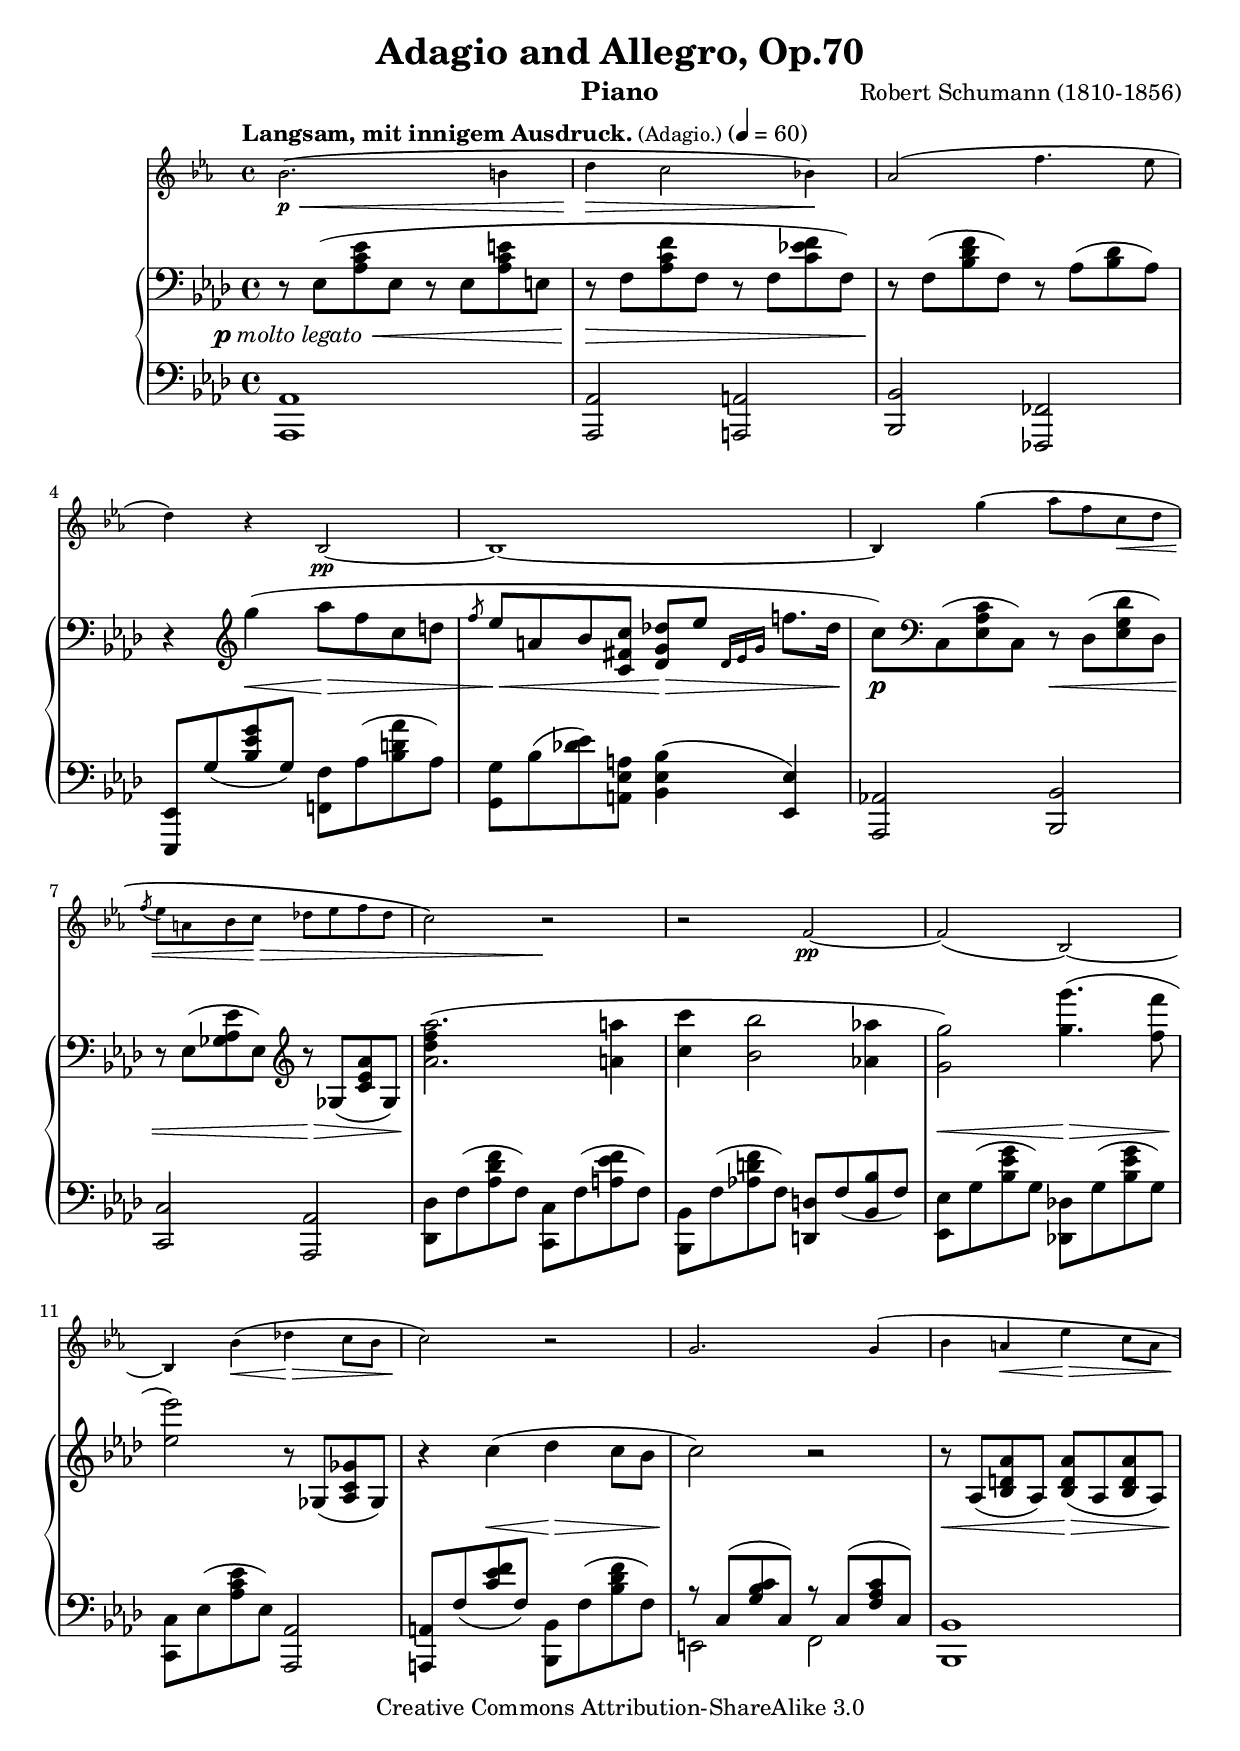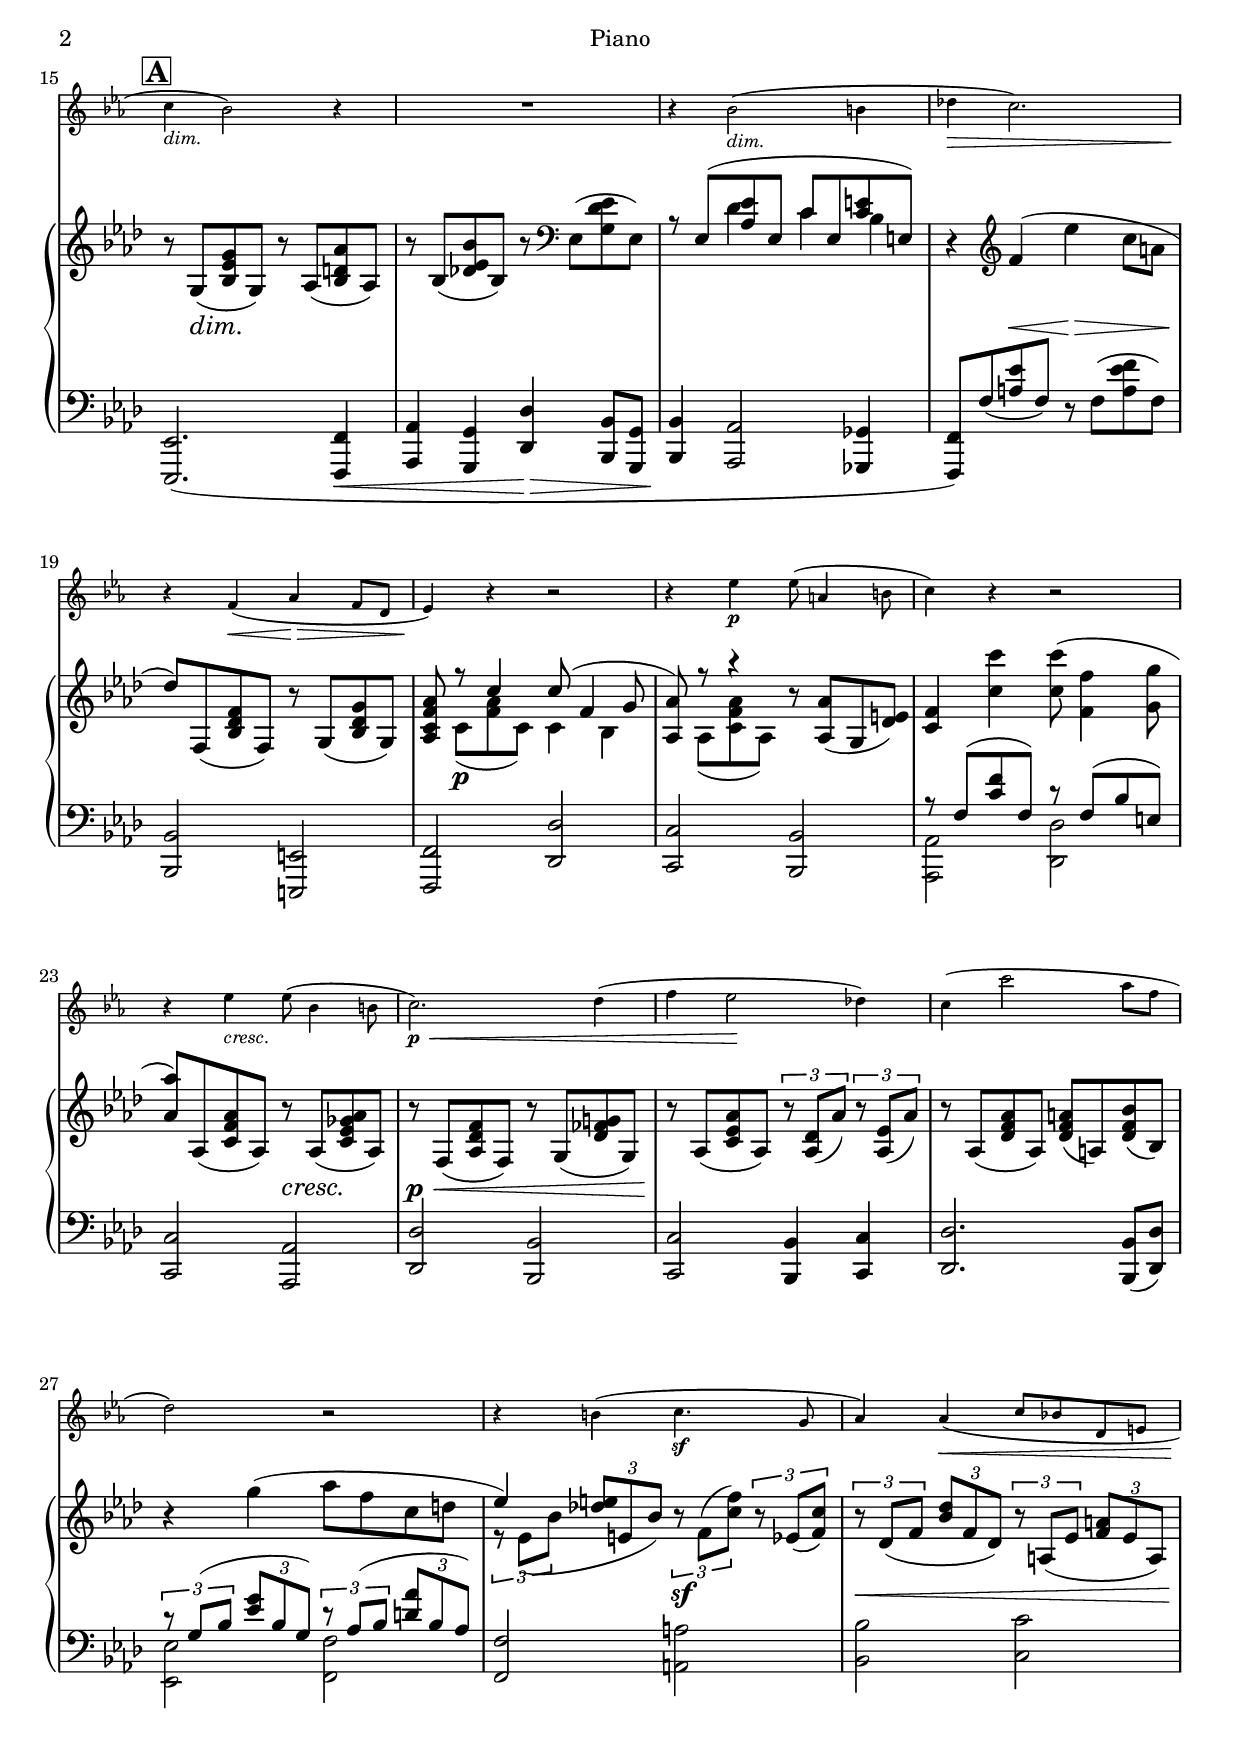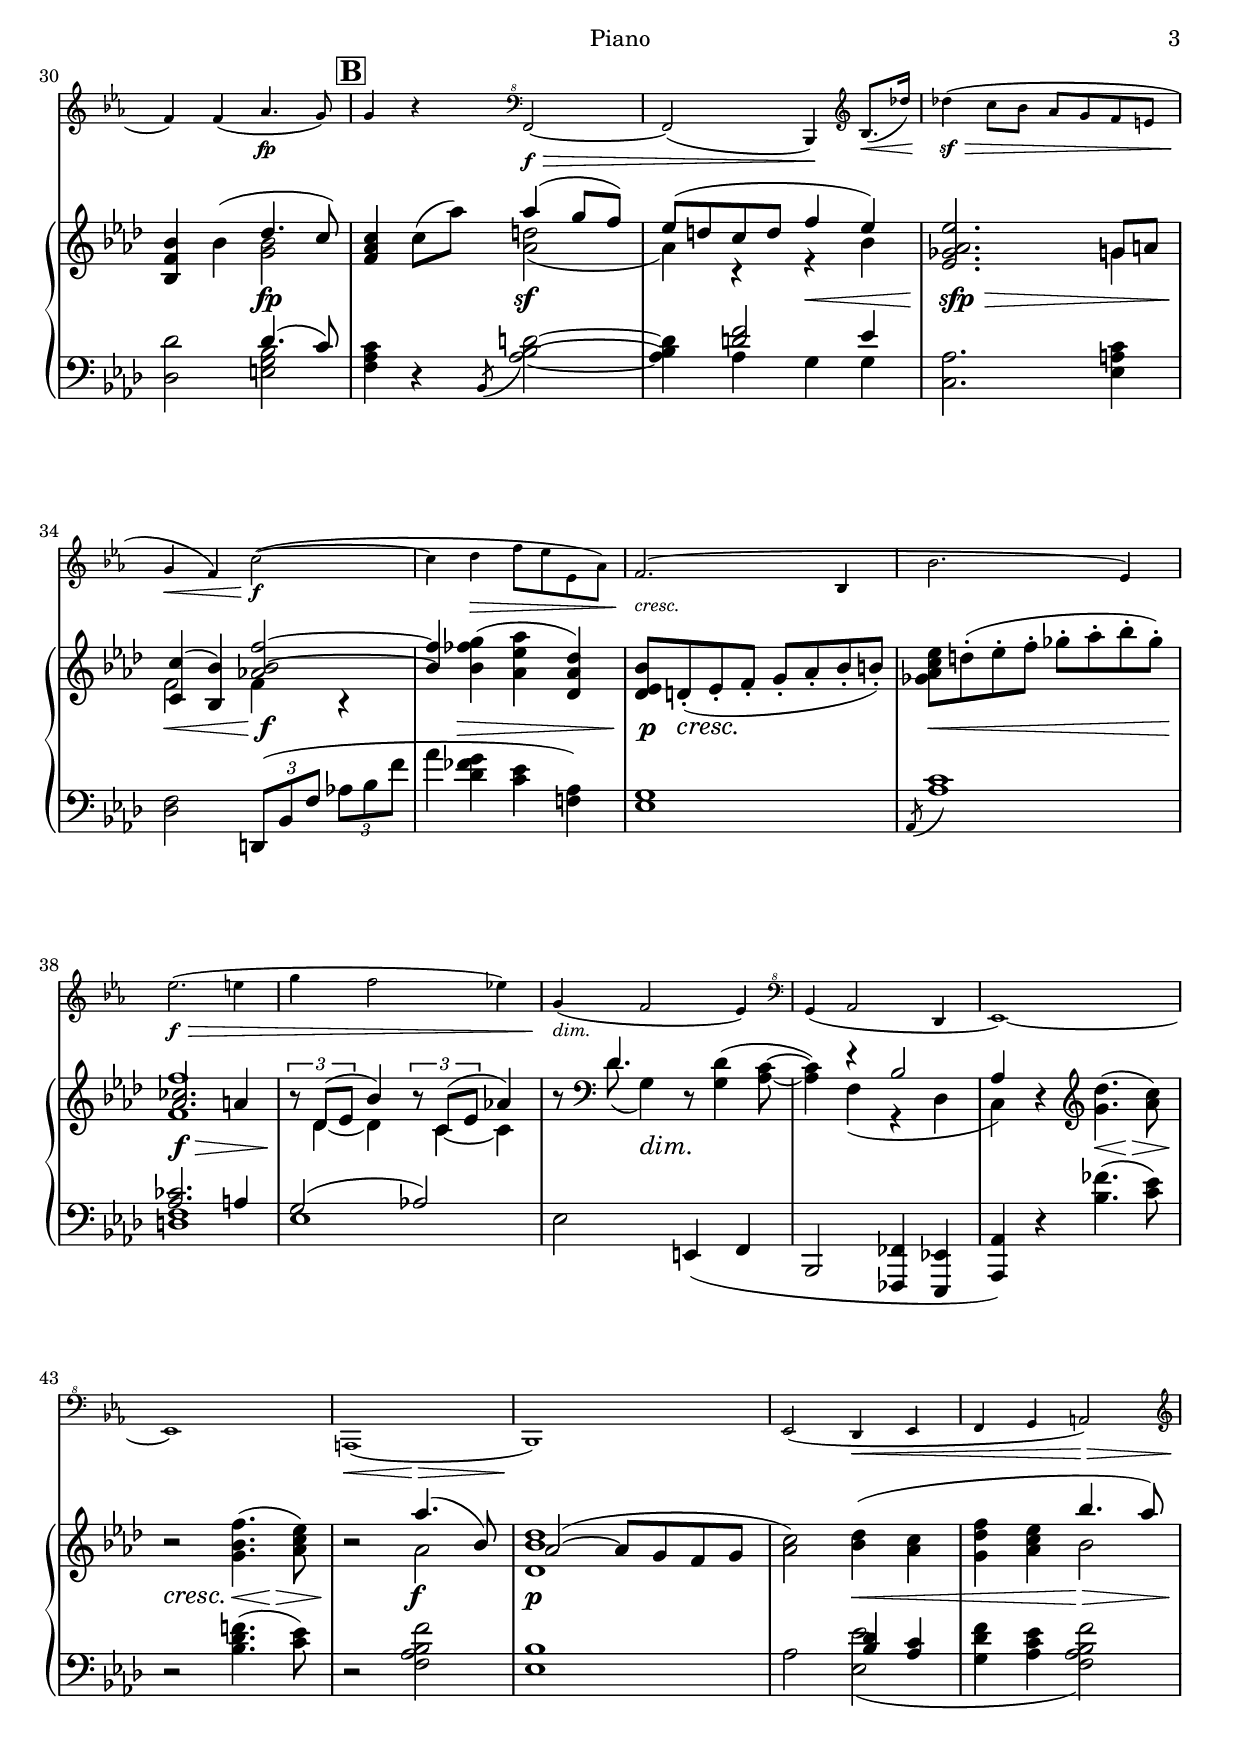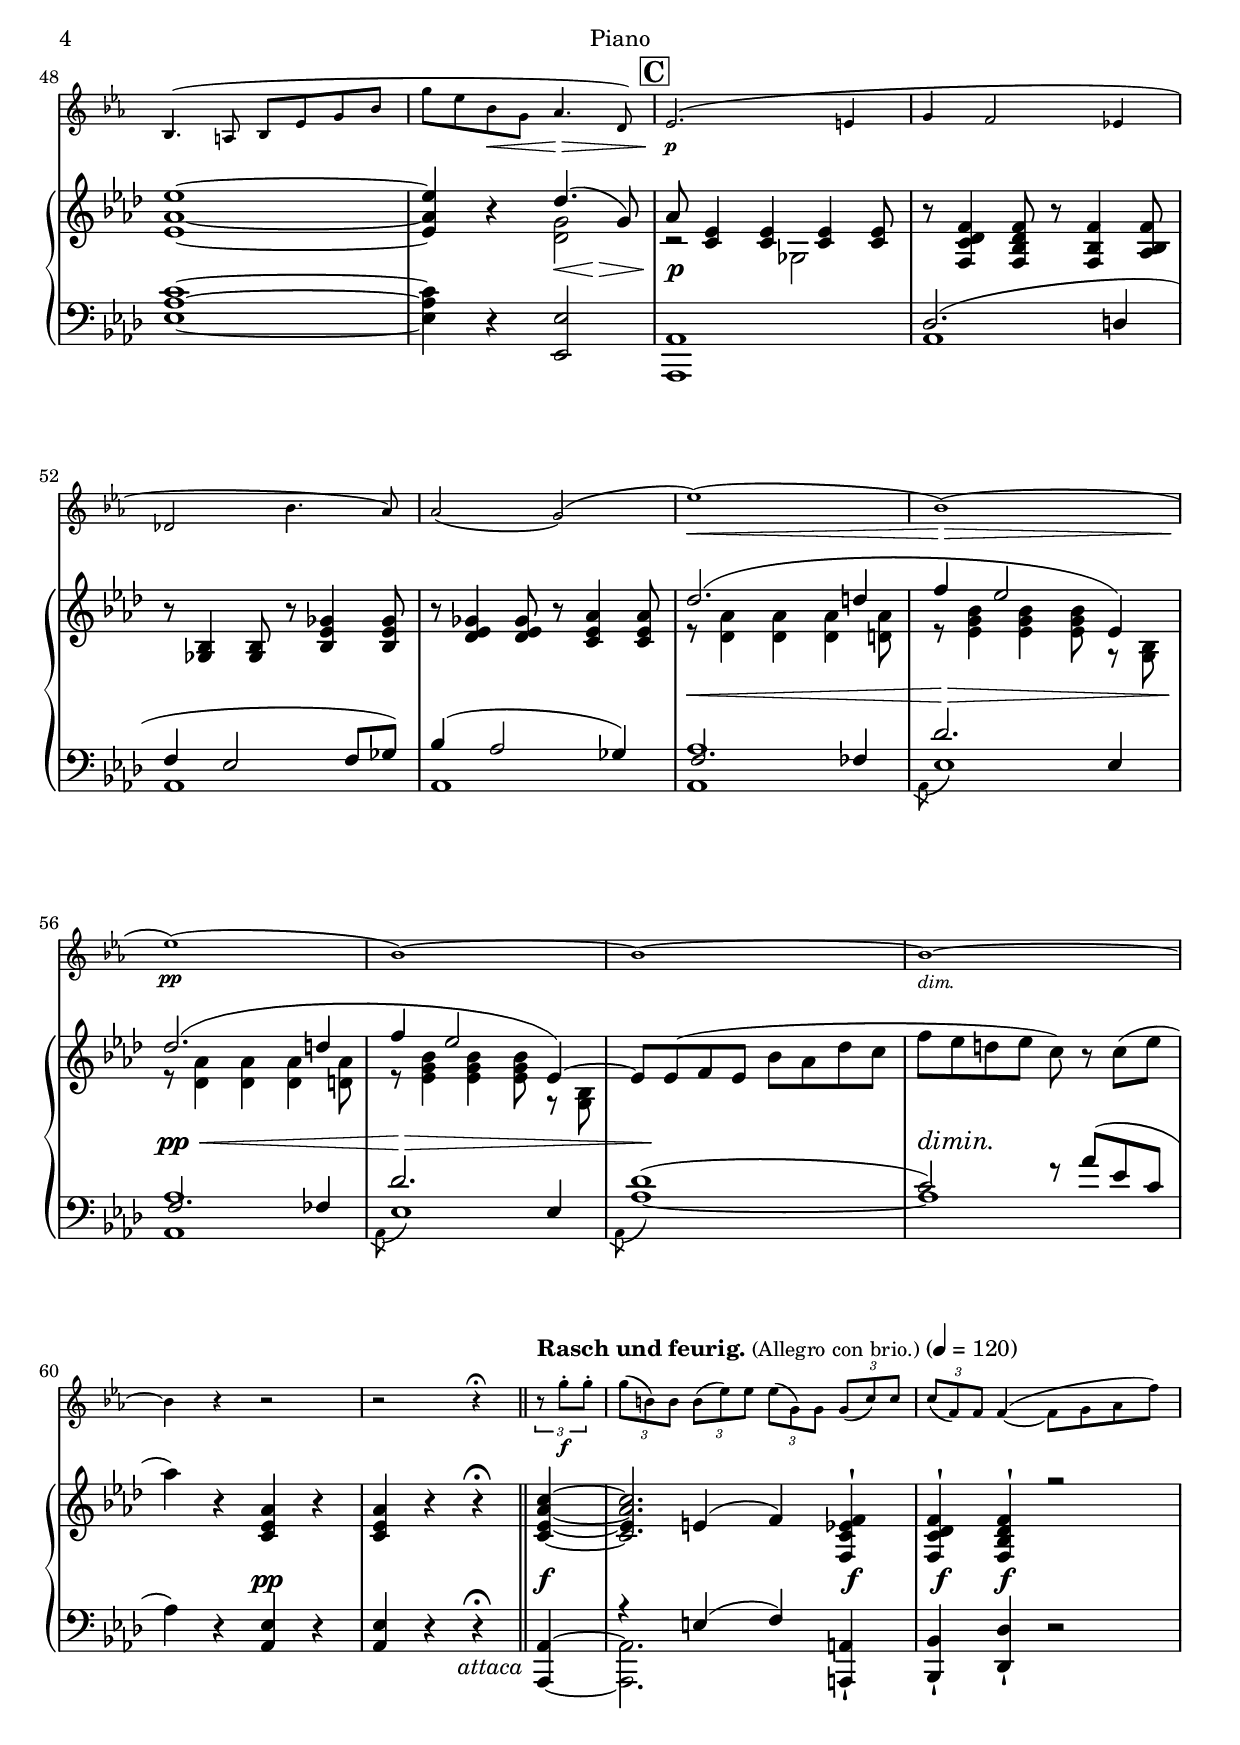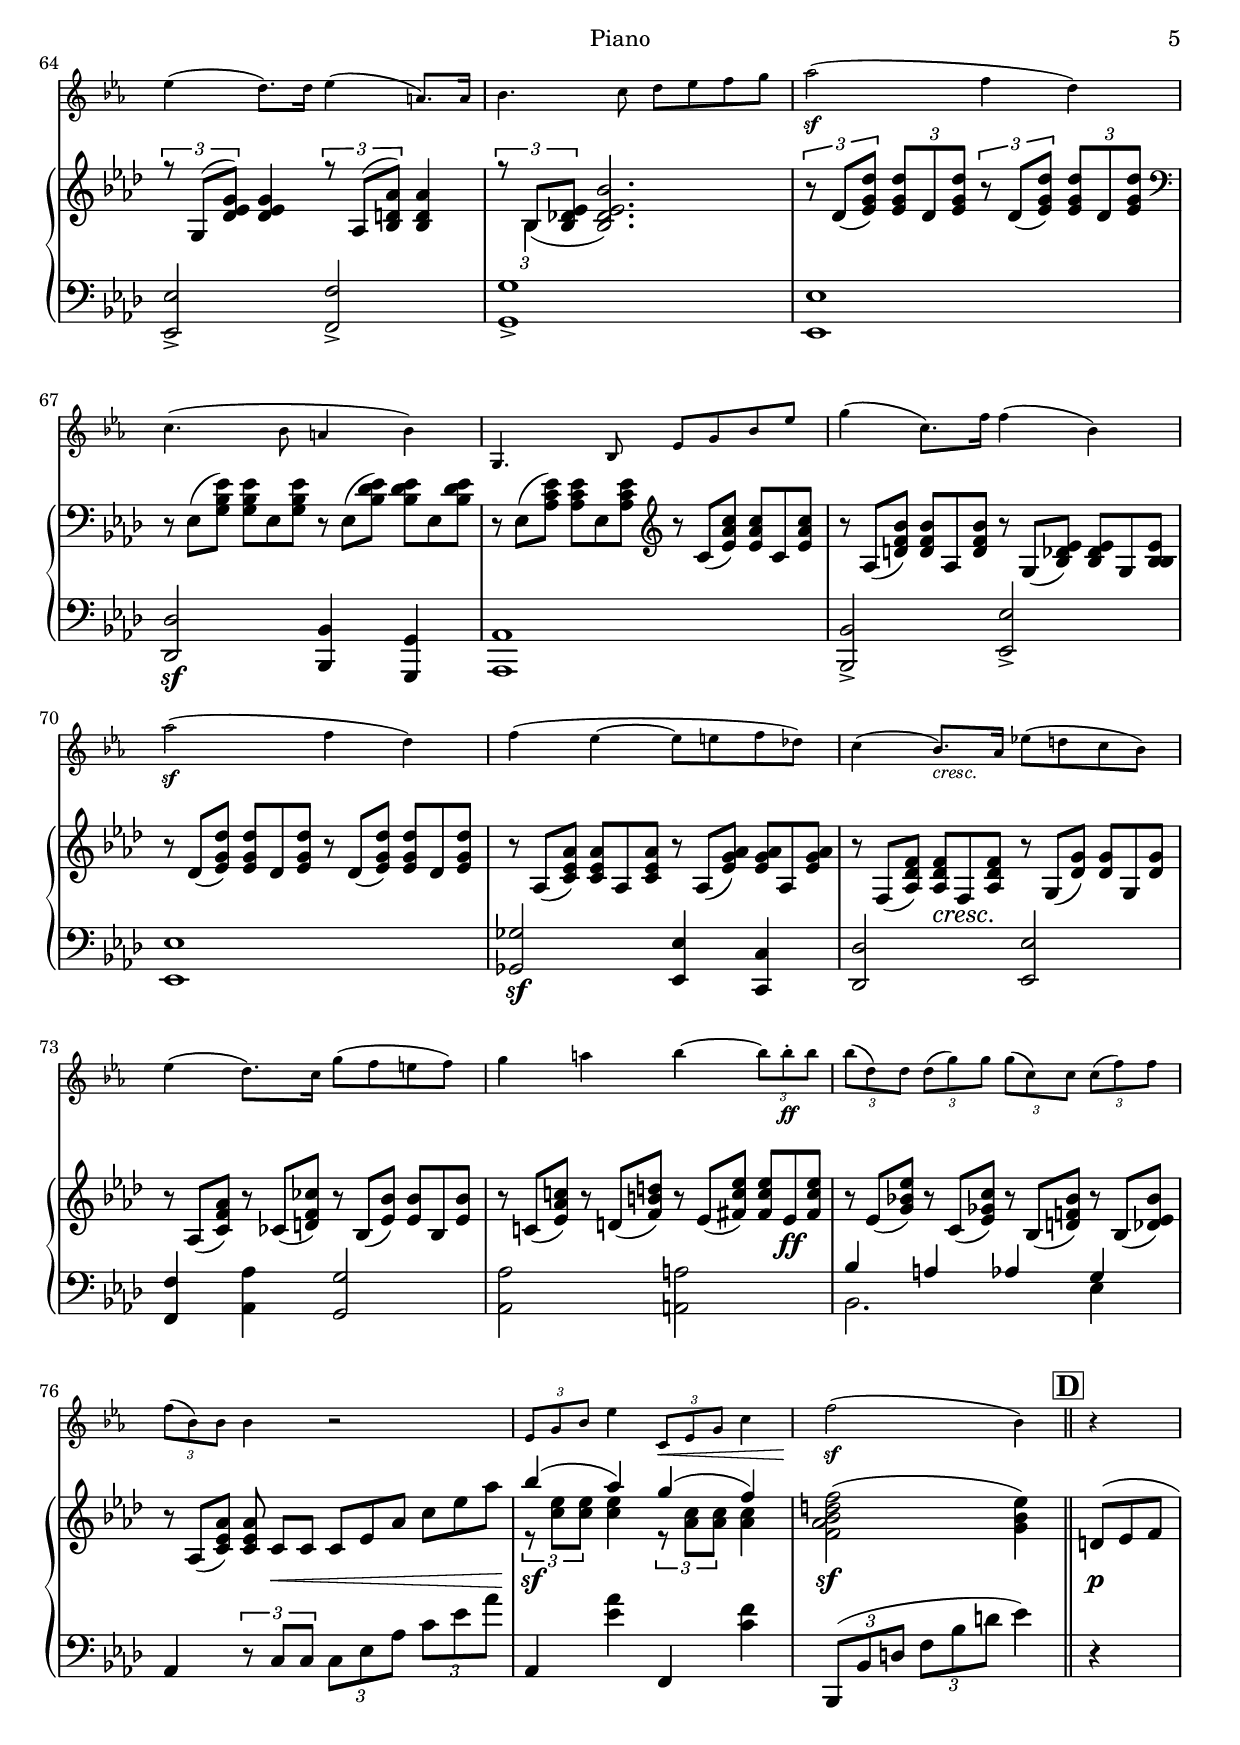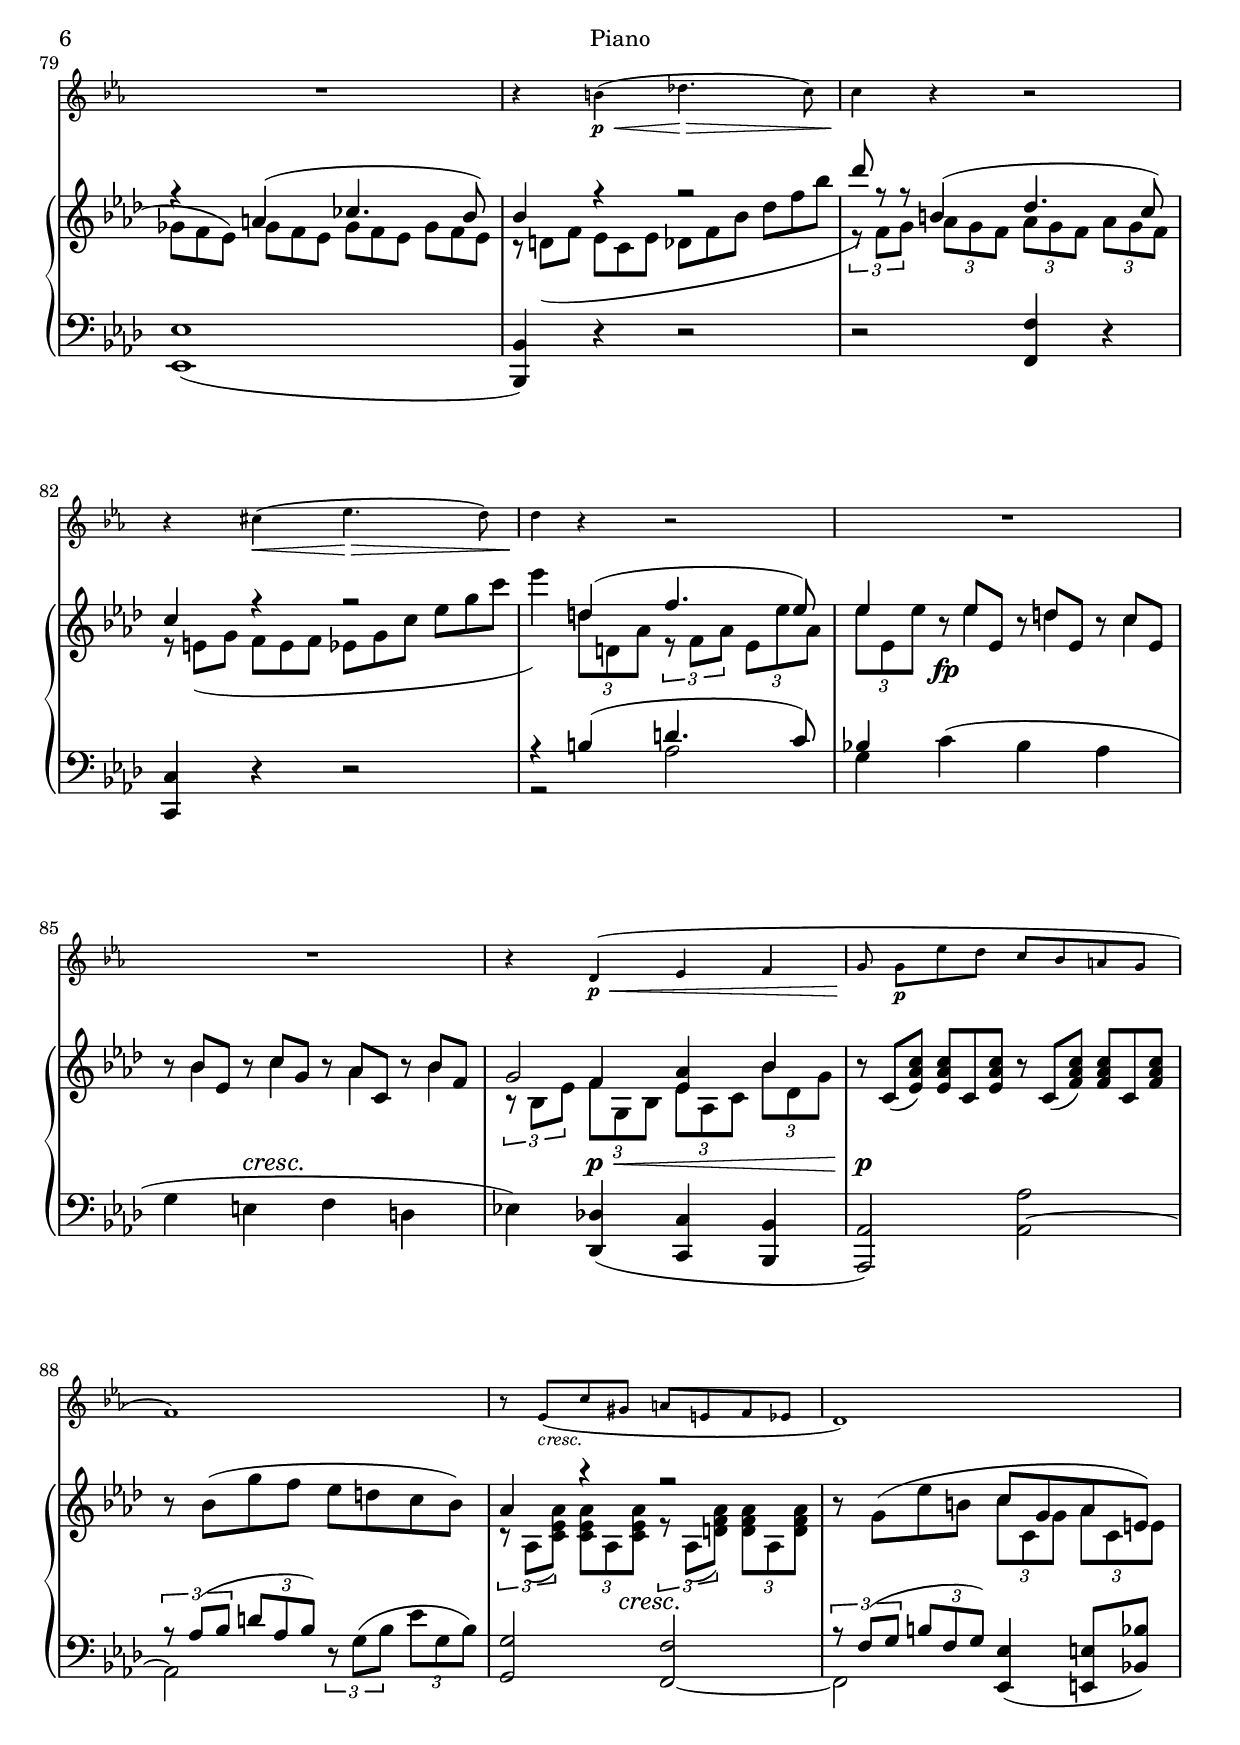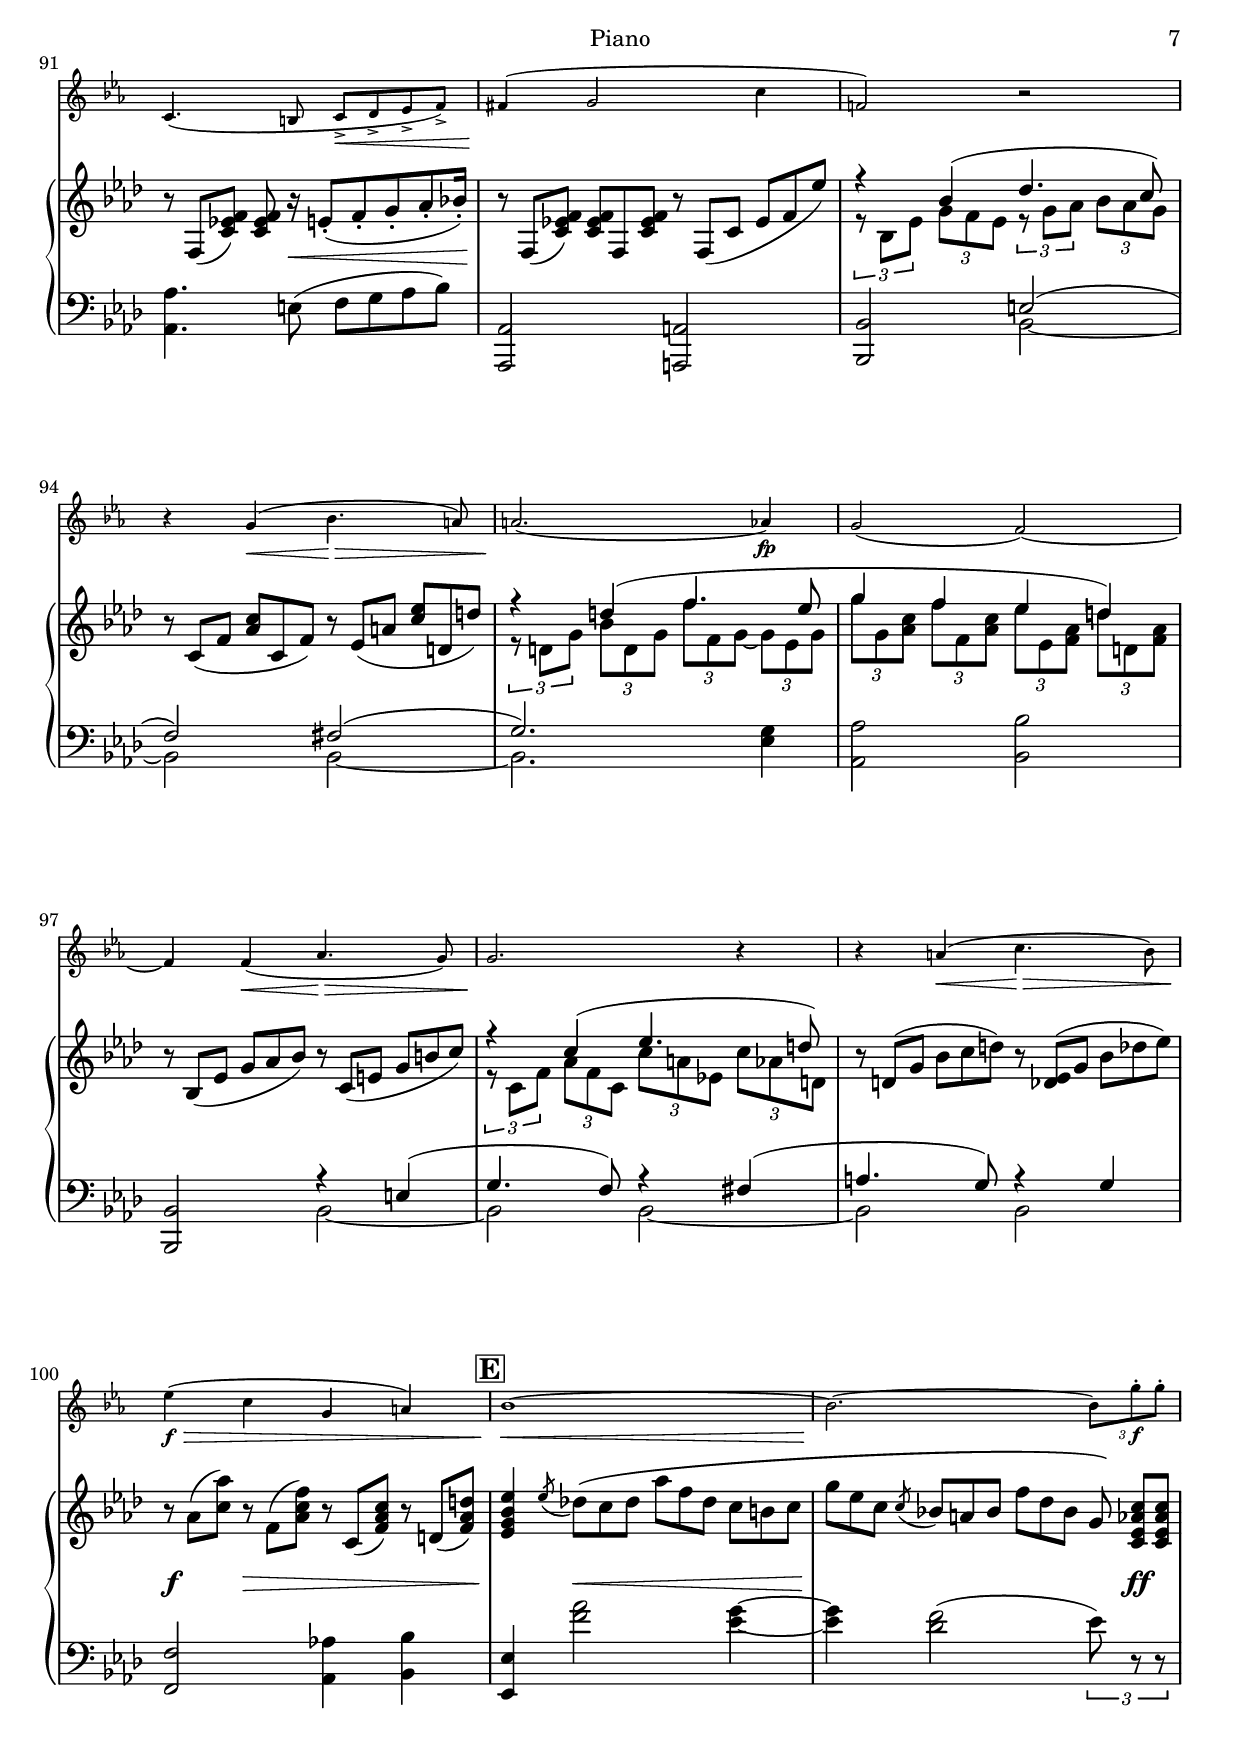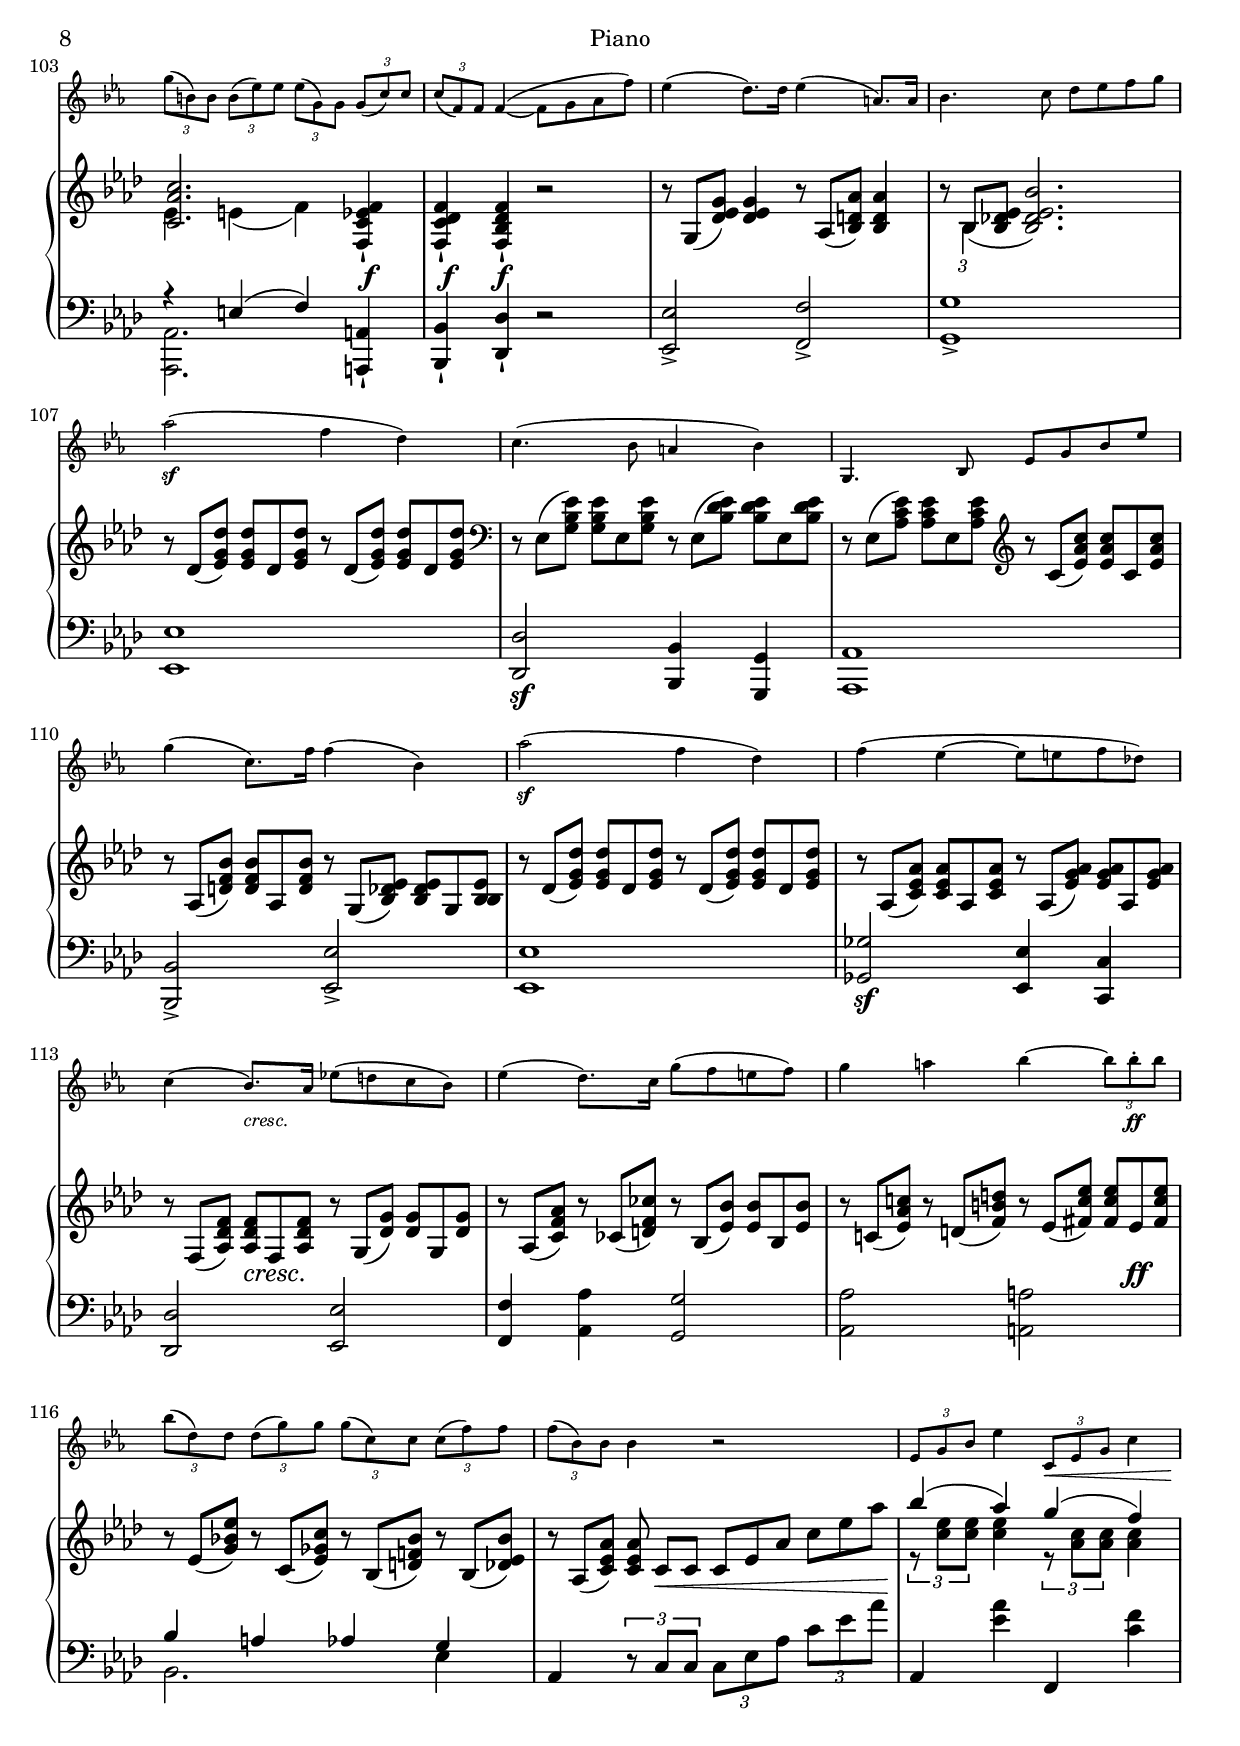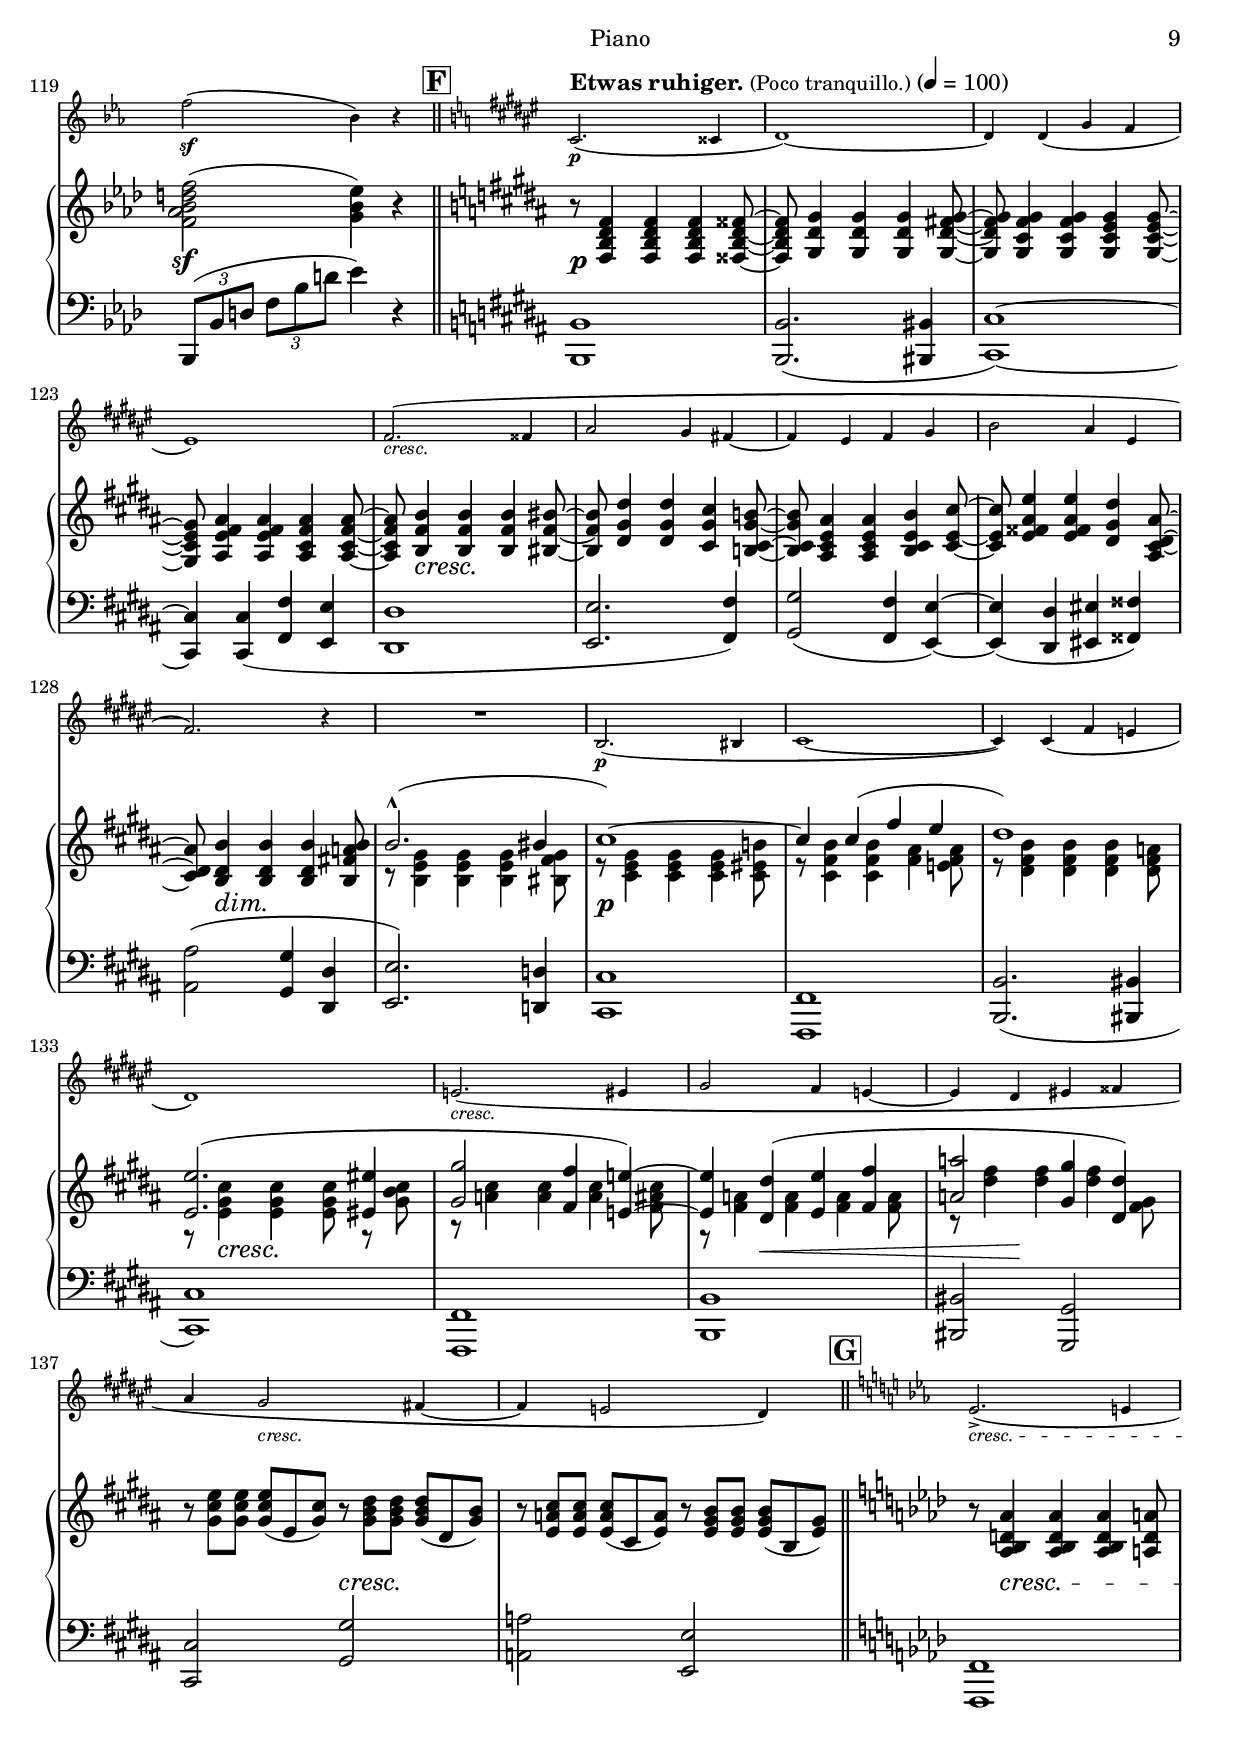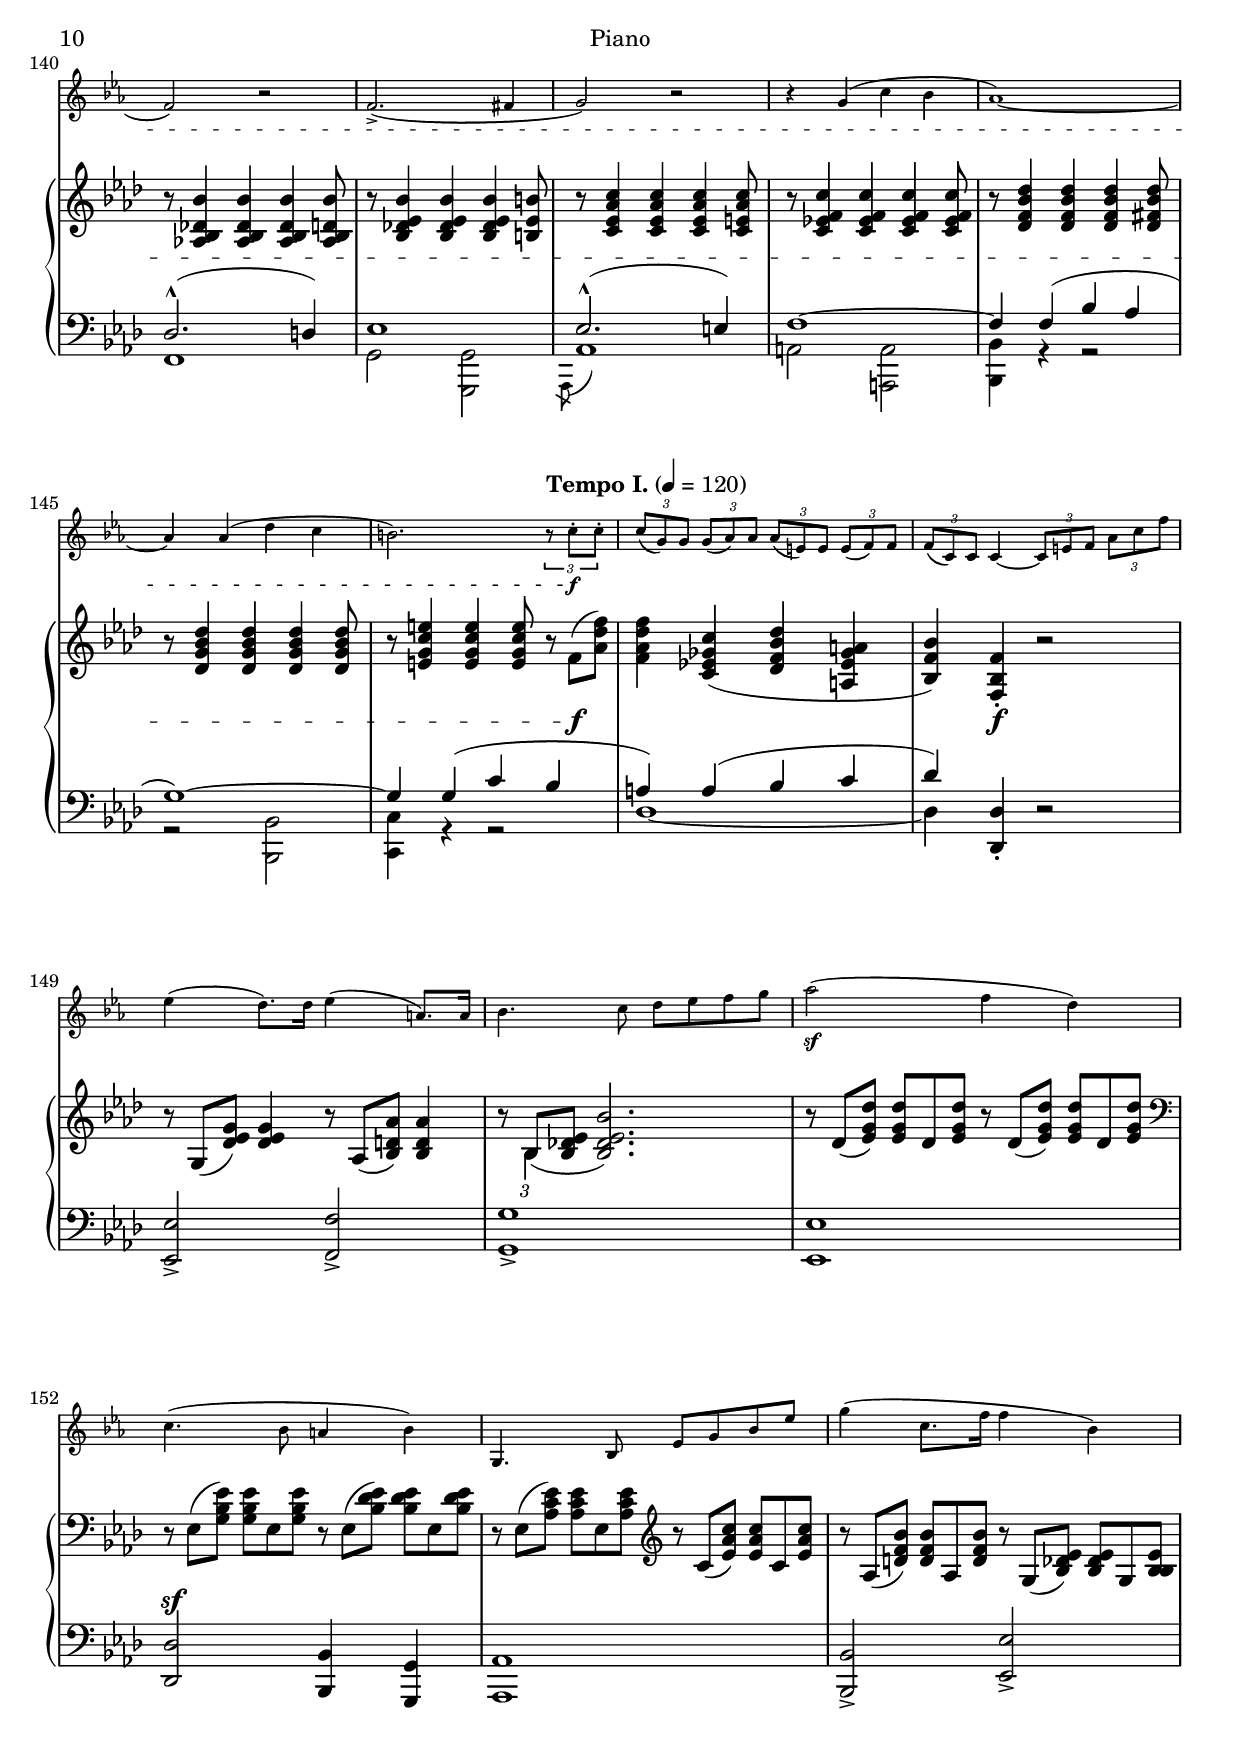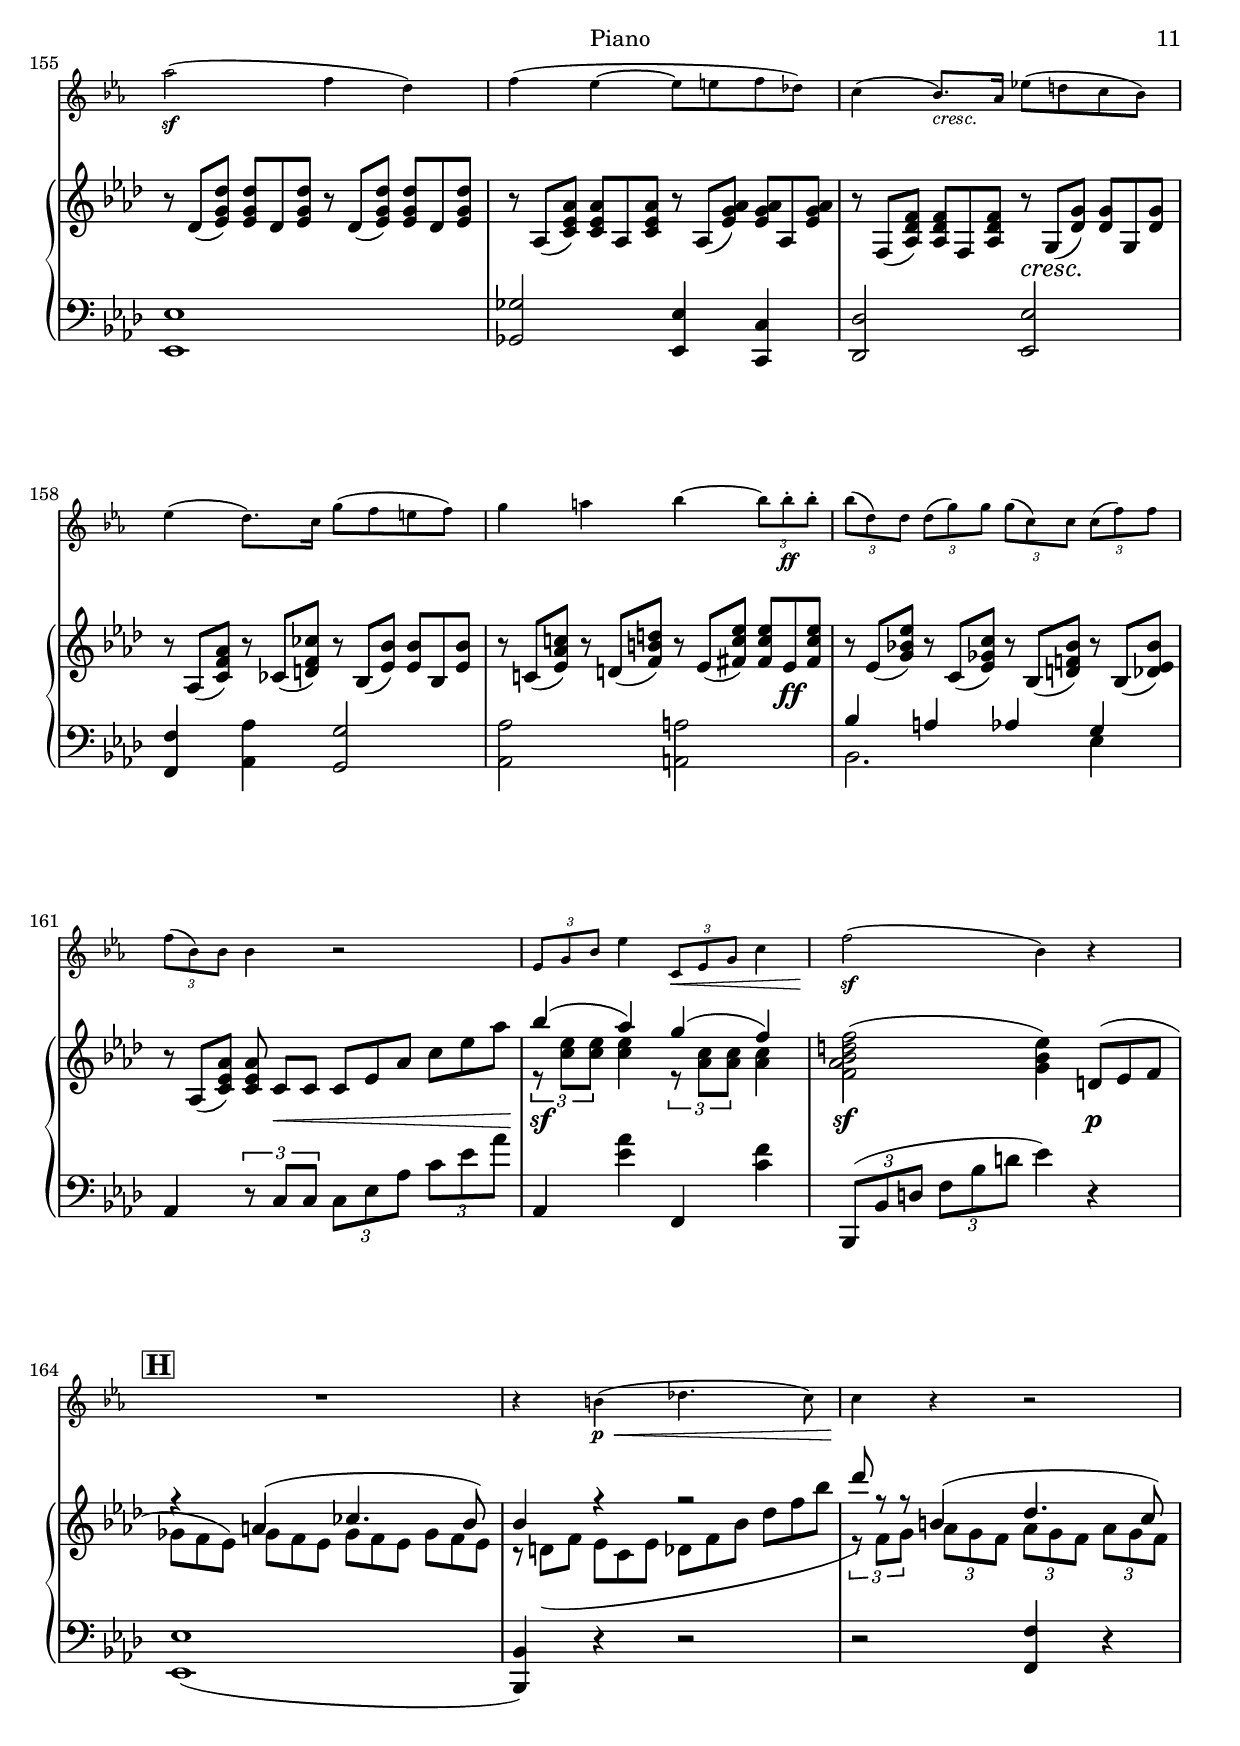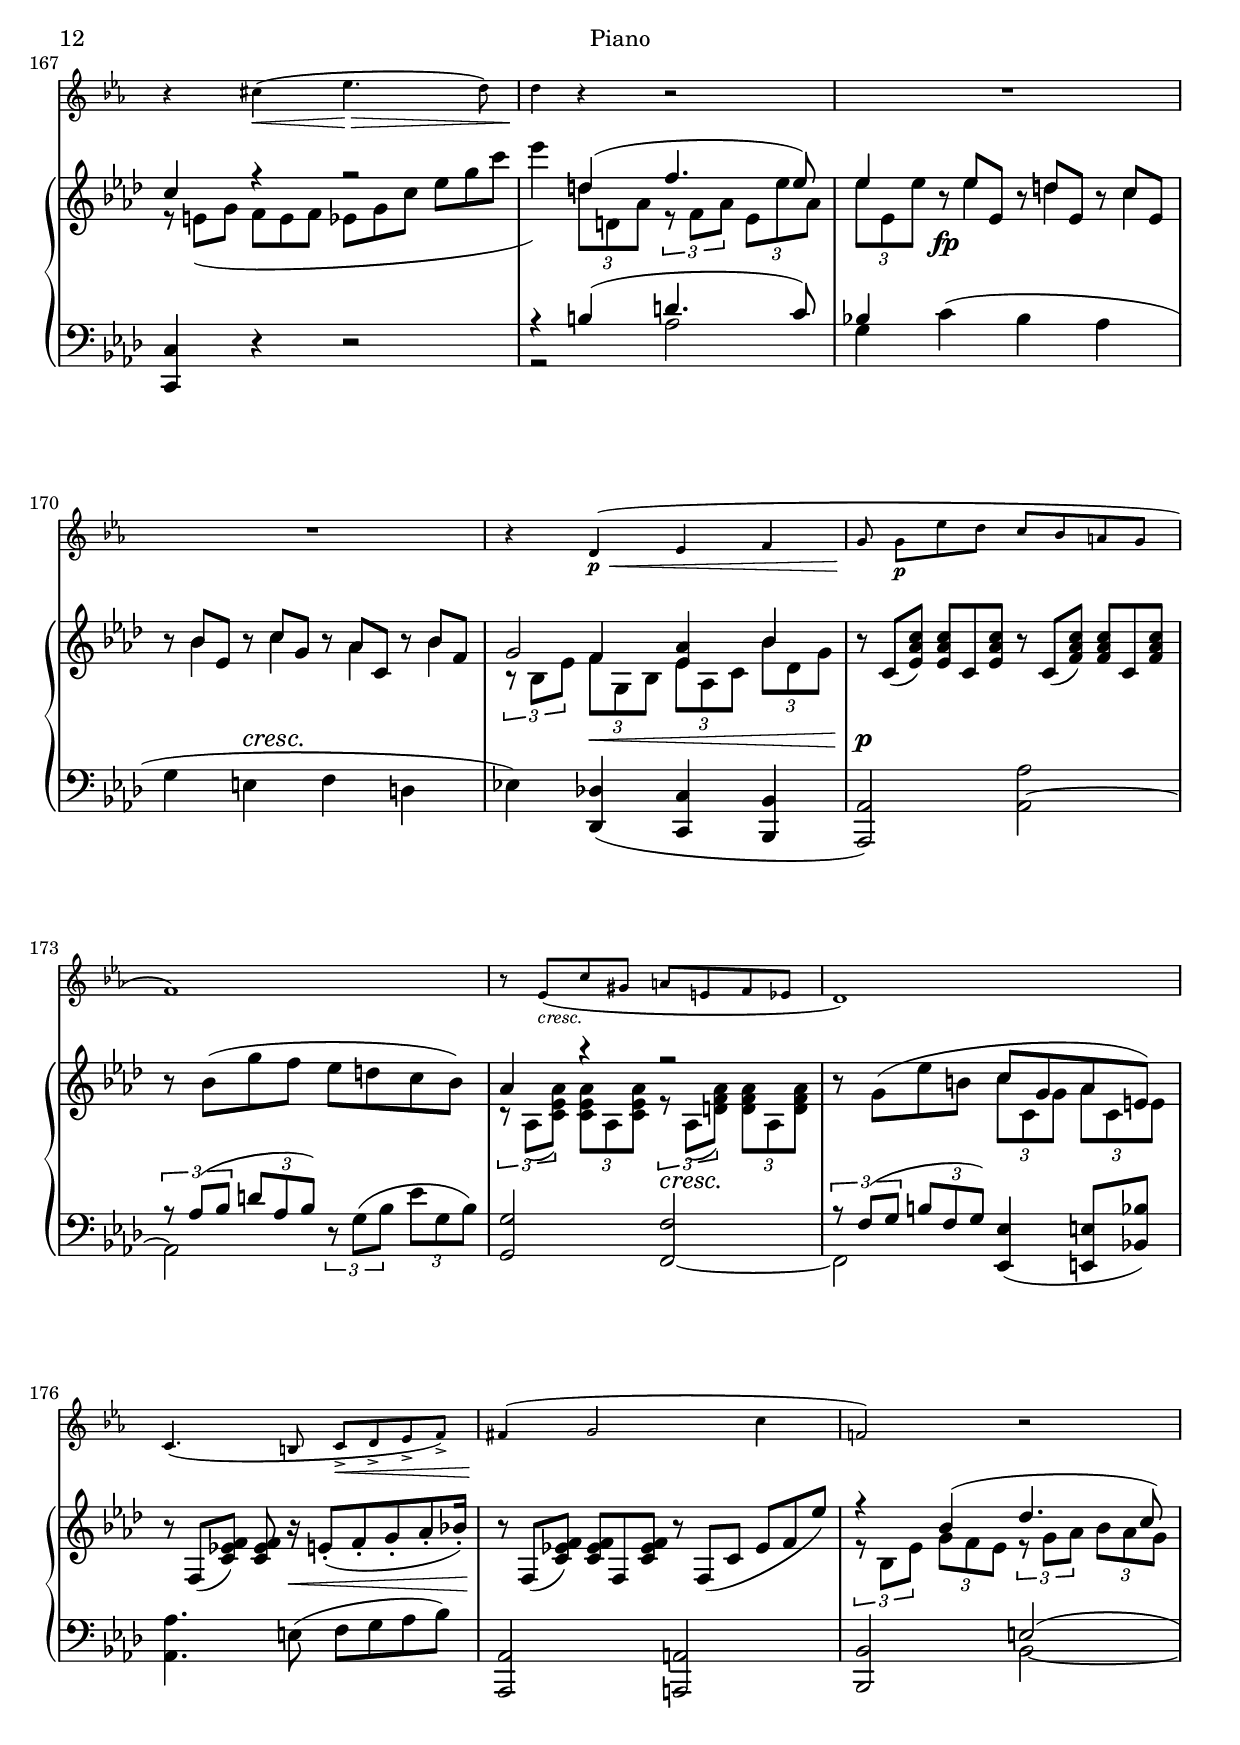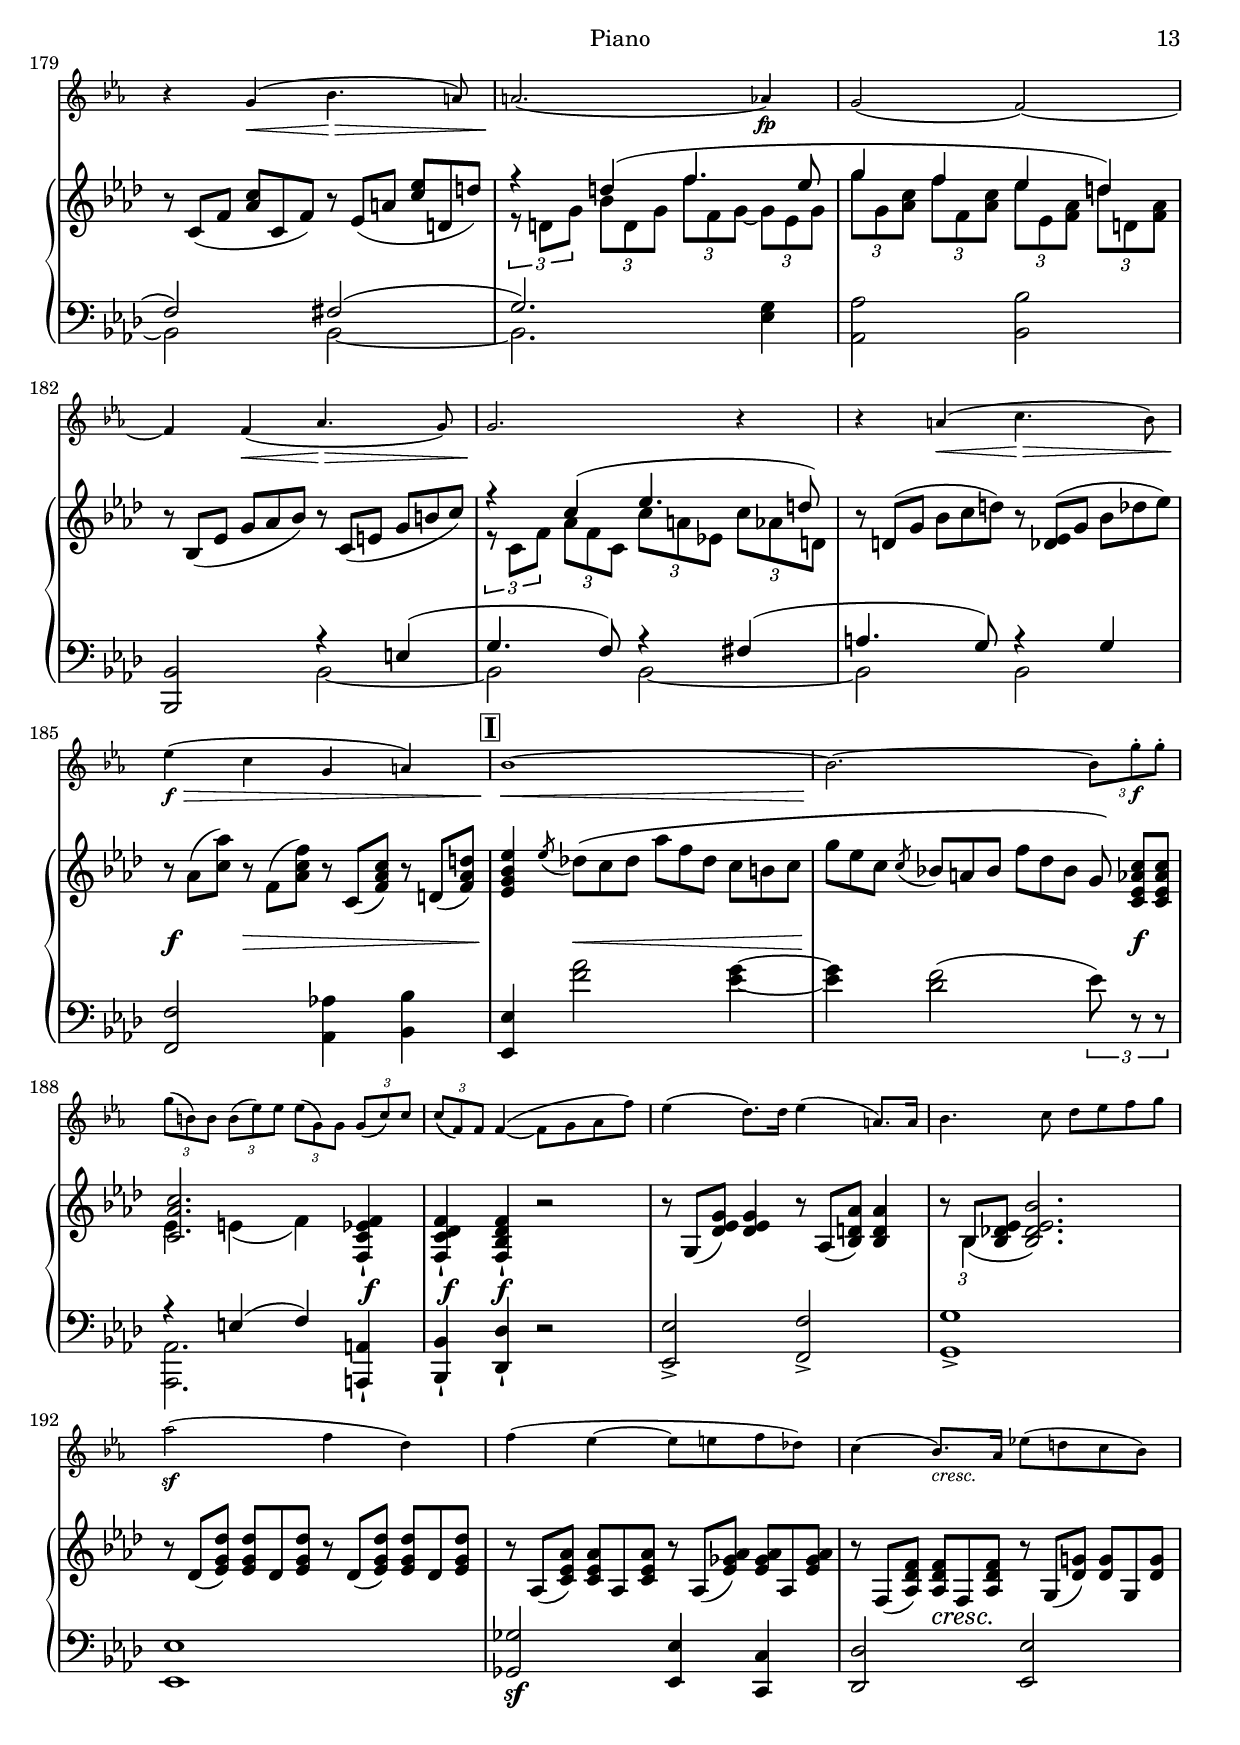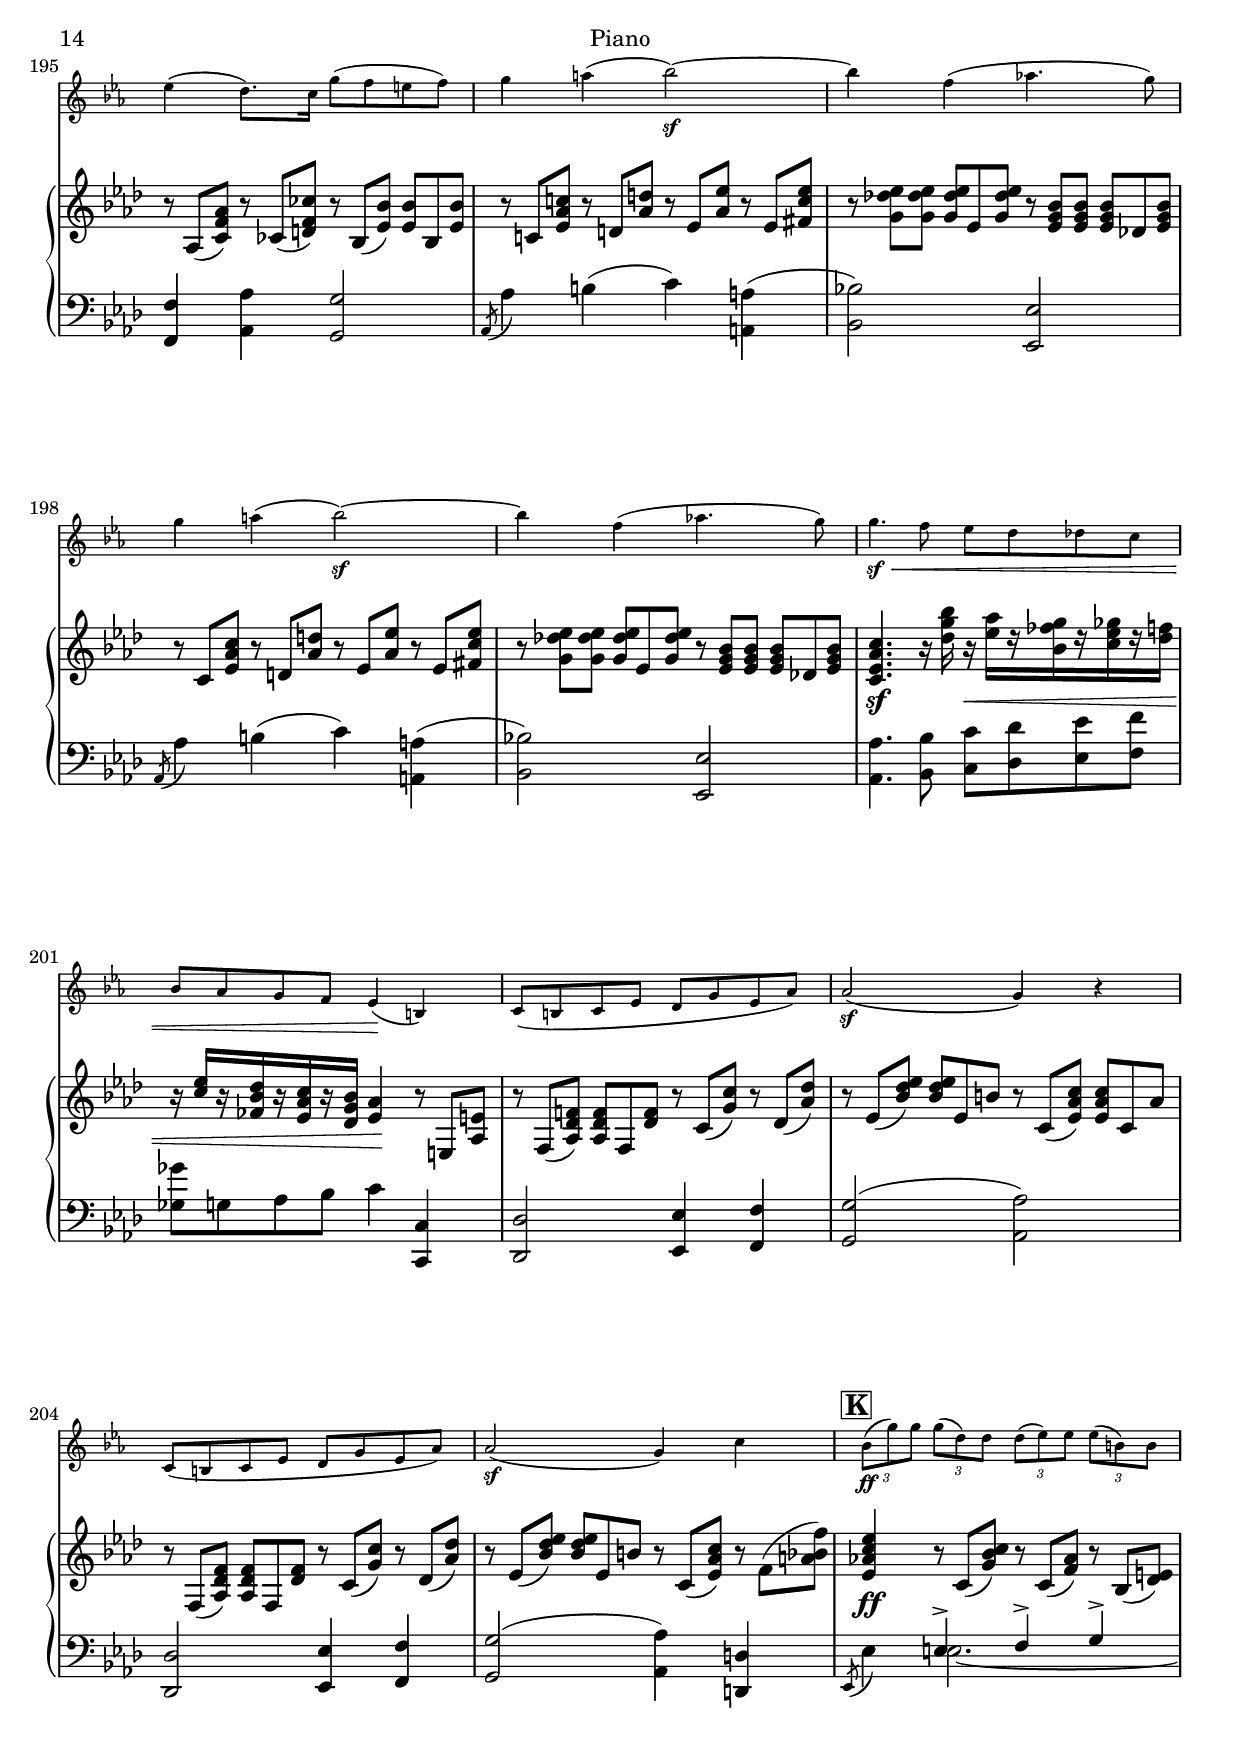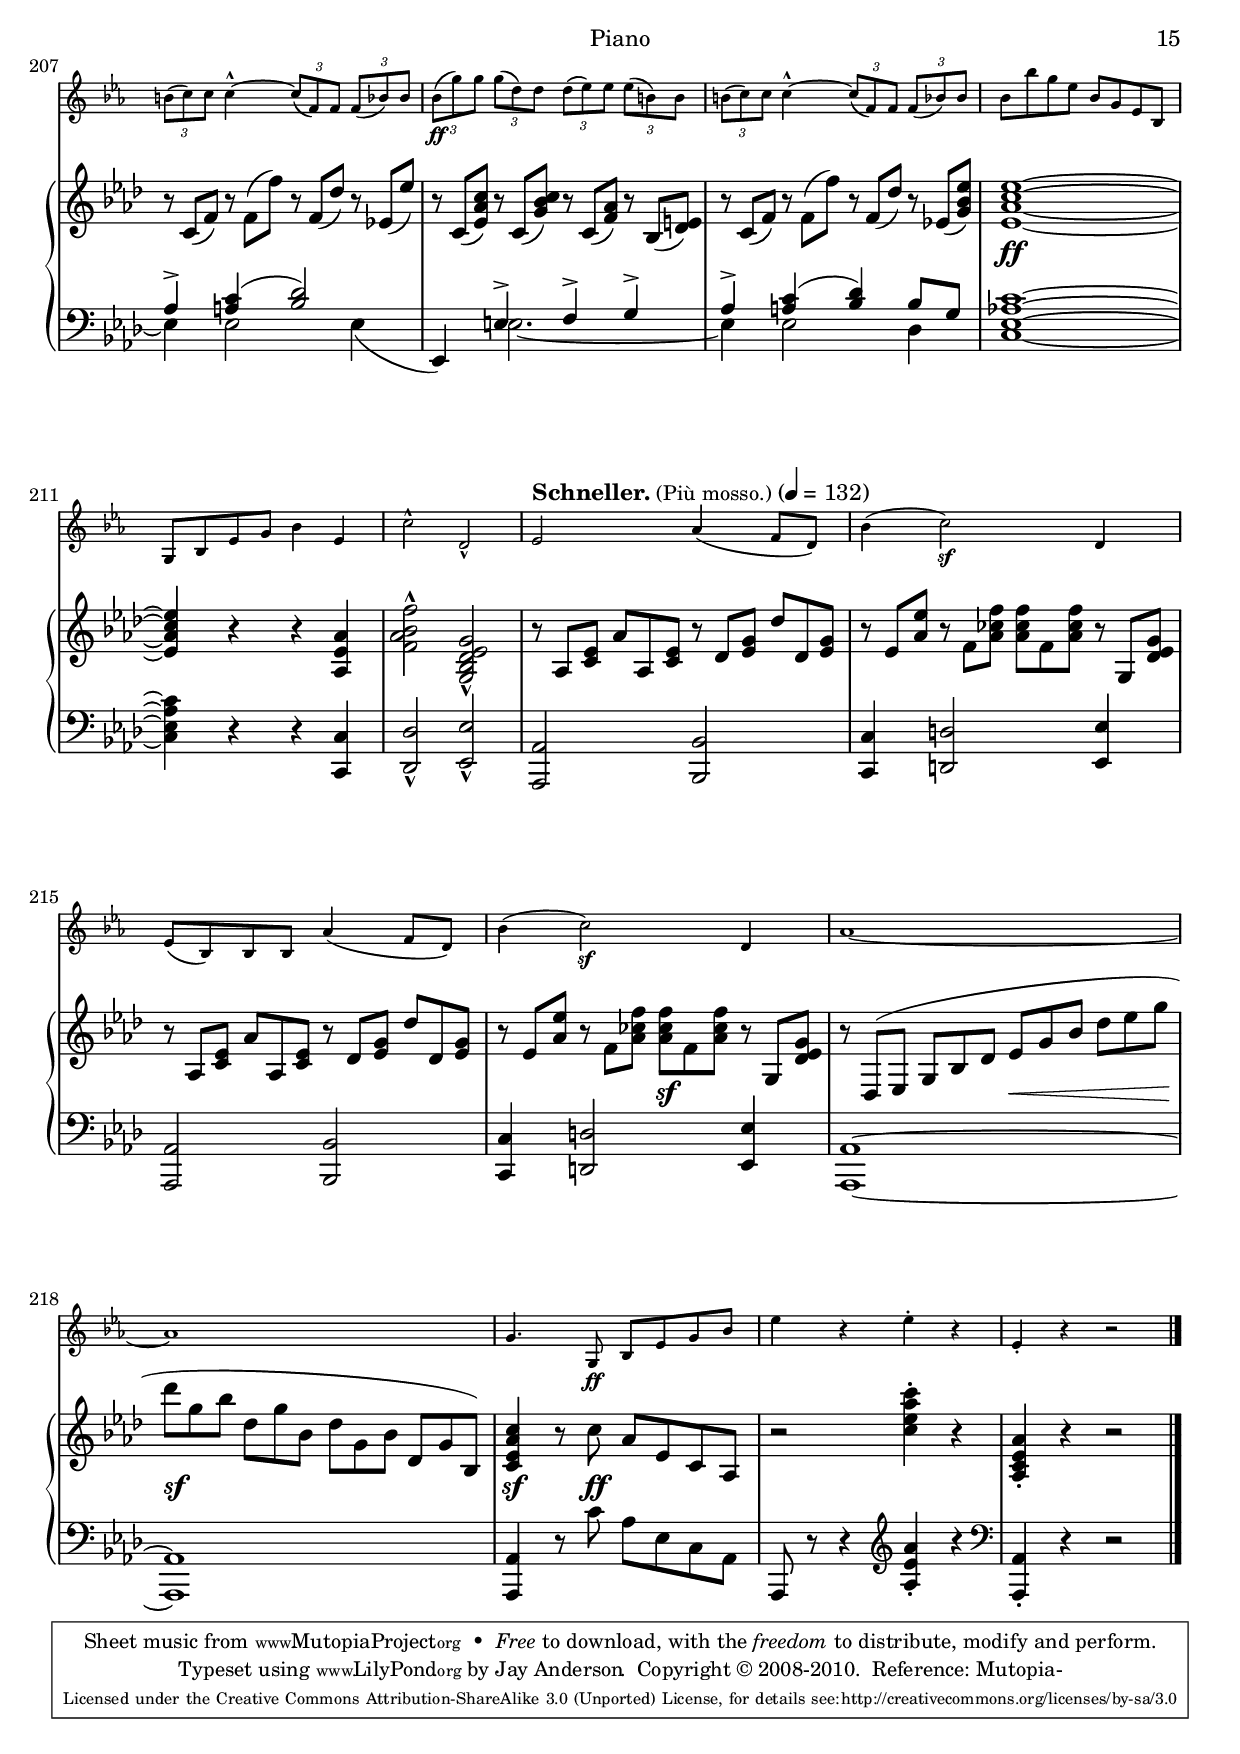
\version "2.13.50"

\version "2.13.50"

pMoltoLegatoMarkup = \markup {\dynamic p \normal-text \italic {molto legato}}
pMoltoLegato = #(make-dynamic-script pMoltoLegatoMarkup)
justCresc = #(make-music 'CrescendoEvent 'span-direction START 'span-type 'text 'span-text "cresc." 'tweaks '((dash-period . -1.0)))
justDim = #(make-music 'DecrescendoEvent 'span-direction START 'span-type 'text 'span-text "dim." 'tweaks '((dash-period . -1.0)))
justDimin = #(make-music 'DecrescendoEvent 'span-direction START 'span-type 'text 'span-text "dimin." 'tweaks '((dash-period . -1.0)))

slashedGrace = #(define-music-function (parser location music) (ly:music?)
#{
  \override Stem #'stroke-style = #"grace"
  \grace $music
  \revert Stem #'stroke-style
#})

stop =
#(define-music-function (parser location music) (ly:music?)
  (set! (ly:music-property music 'tweaks)
        (acons 'before-line-breaking
               (lambda (grob)
                 (let ((dots (ly:grob-object grob 'dot)))
                   (ly:grob-set-property! grob 'duration-log 2)
                   (and (ly:grob? dots)
                        (ly:grob-set-property! dots 'dot-count 0))))
               (ly:music-property music 'tweaks)))
  music)

tupletOff =
{
  \override TupletNumber #'transparent = ##t
  \override TupletBracket #'transparent = ##t
}

tupletOn =
{
  \revert TupletNumber #'transparent
  \revert TupletBracket #'transparent
}

crescTextCresc =
{
  \set crescendoText = \markup { \italic "cresc." }
  \set crescendoSpanner = #'text
  \override DynamicTextSpanner #'dash-period = #3.0
}

crescJustTextCresc =
{
  \set crescendoText = \markup { \italic "cresc." }
  \set crescendoSpanner = #'text
  \override DynamicTextSpanner #'dash-period = #-1.0
}

dimTextDim =
{
  \set decrescendoText = \markup { \italic "dim." }
  \set decrescendoSpanner = #'text
  \override DynamicTextSpanner #'dash-period = #3.0
}

dimJustTextDim =
{
  \set decrescendoText = \markup { \italic "dim." }
  \set decrescendoSpanner = #'text
  \override DynamicTextSpanner #'dash-period = #-1.0
}

boxMark = #(define-music-function (parser location markp) (string?)
#{
  \mark \markup { \box \bold $markp }
#})

outline =
{
  \tempo \markup {\bold {Langsam, mit innigem Ausdruck.} \normal-text \smaller {(Adagio.)}} 4=60
  s1*14 |

  \boxMark "A"
  s1*16 |

  \boxMark "B"
  s1*19 |

  \boxMark "C"
  s1*11 |
  s4*3 \bar "||"
  \once \override Score.RehearsalMark #'break-visibility = #begin-of-line-invisible
  \once \override Score.RehearsalMark #'direction = #DOWN
  \once \override Score.RehearsalMark #'font-size = 0
  \once \override Score.RehearsalMark #'self-alignment-X = #right
  \mark \markup {\italic attaca}

  \tempo \markup {\bold {Rasch und feurig.} \normal-text \smaller {(Allegro con brio.)}} 4=120
  s4 |
  s1*16 |
  s4*3 \bar "||"

  \boxMark "D"
  s4 |
  s1*22 |

  \boxMark "E"
  s1*19 | \bar "||"

  \boxMark "F"
  \tempo \markup {\bold {Etwas ruhiger.} \normal-text \smaller {(Poco tranquillo.)}} 4=100
  s1*19 | \bar "||"

  \boxMark "G"
  s1*7 |
  s4*3

  \tempo "Tempo I." 4=120
  s4 |
  s1*17 |

  \boxMark "H"
  s1*22 |

  \boxMark "I"
  s1*20 |

  \boxMark "K"
  s1*7 |

  \tempo \markup {\bold {Schneller.} \normal-text \smaller {(Più mosso.)}} 4=132
  s1*9 | \bar "|."
}

afterGraceFraction = #(cons 15 16)

\layout
{
  \context
  {
    \Score
    skipBars = ##t
    extraNatural = ##f
    \override PaperColumn #'keep-inside-line = ##t
    \override NonMusicalPaperColumn #'keep-inside-line = ##t
    autoAccidentals = #`(Staff ,(make-accidental-rule 'same-octave 0)
                               ,(make-accidental-rule 'any-octave 0)
                               ,(make-accidental-rule 'same-octave 1))
    markFormatter = #format-mark-numbers
    \override Beam #'breakable = ##t
    \override NoteCollision #'merge-differently-dotted = ##t
  }

  \context
  {
    \Dynamics
    \consists "Tweak_engraver"
  }

  \context
  {
    \RemoveEmptyStaffContext
  }
}

\midi
{
  \context
  {
    \Voice
    \remove "Dynamic_performer"
  }
}

\paper
{
  ragged-right = ##f
  ragged-last = ##f
  ragged-bottom = ##f
  ragged-last-bottom = ##f
}

\version "2.13.50"

pianoRight = \relative c
{
  \clef bass
  \key aes \major
  r8 ees( <aes c ees> ees r ees <aes c e> e |
  r f <aes c f> f r f <c' ees f> f,) |
  r f( <bes des f> f) r aes( <bes des> aes) |
  r4 \clef treble g''( aes8 f c d |
  \slashedGrace f8 ees8 a, bes <c fis, c> <des g, des> ees \grace {des,16[ ees g]} f'8. des16 |
  c8) \clef bass c,,( <ees aes c> c) r des( <ees g des'> des) |
  r ees( <ges aes ees'> ees) \clef treble r ges( <c ees aes> ges) |
  <aes' \stop des \stop f aes>2.( <a a'>4 |
  <c c'> <bes bes'>2 <aes aes'>4 |
  <g g'>2) <g' g'>4.( <f f'>8 |
  <ees ees'>2) r8 ges,,( <aes c ges'> ges) |
  r4 c'( des c8 bes |
  c2) r2 |
  r8 aes,( <bes d aes'> aes) <bes d aes'>( aes <bes d aes'> aes) |

  %A
  r8 g( <bes ees g> g) r aes( <bes d aes'> aes) |
  r bes( <des ees bes'> bes) r \clef bass ees,( <g des' ees> ees) |
  <<
    {r8 ees( <aes ees'> ees c' ees, <c' e> e,)}
    \\
    {s4 des' c bes}
  >> |
  r4 \clef treble f'4( ees' c8 a |
  des8) f,,( <bes des f> f) r g( <bes des g> g) |
  <<
    {<aes c f aes> r c'4 c8( f,4 g8 | <aes, aes'>8) r r4}
    \\
    {s8 c( <f aes> c) c4 bes | s8 aes( <c f aes> aes)}
  >> r8 <aes aes'>( g <des' e>) |
  <c f>4 <c' c'> <c c'>8( <f, f'>4 <g g'>8 |
  <aes aes'>8) aes,( <c f aes> aes) r aes( <c ees ges aes> aes) |
  r f( <aes des f> f) r g( <des' fes g> g,) |
  r aes( <c ees aes> aes) \times 2/3 {r8 <aes des>( aes')} \times 2/3 {r8 <aes, ees'>( aes')} |
  r8 aes,( <des f aes> aes) <des f a>( a) <des f bes>( bes) |
  r4 g''( aes8 f c d |
  <<
    {\voiceOne ees4) \oneVoice}
    \new Voice
    {
      \voiceTwo
      \times 2/3 {r8 ees,( bes'} \oneVoice \times 2/3 {<des e> e, bes')}
    }
  >> \times 2/3 {r8 f( <c' f>)} \times 2/3 {r8 ees,( <f c'>)} |
  \times 2/3 {r8 des( f} \times 2/3 {<bes des> f des)} \times 2/3 {r8 a( ees'} \times 2/3 {<f a> ees a,)} |
  <bes f' bes>4 bes'( << {\voiceOne des4. c8) \oneVoice} \new Voice {\voiceTwo <g bes>2} >> |

  %B
  <c aes f>4 c8( aes') << {aes4( g8 f) | ees8( d c d f4 ees) |} \\ {<d aes>2( | aes4) r r bes |} >> |
  <ees, ges aes ees'>2.
  <<
    {g8 a | <c c,>4( <bes bes,>) <aes bes~ f'~>2 | <bes f'>4}
    \\
    {g4 | f2 f4 r |}
  >> <bes fes' g>4( <aes ees' aes> <des, aes' des>) |
  <des ees bes'>8 d-.( ees-. f-. g-. aes-. bes-. b-.) |
  <ges aes c ees> d'-.( ees-. f-. ges-. aes-. bes-. ges-.) |
  << {<aes, ces>2. a4} \\ {<f f'>1} >> |
  << {\times 2/3 {r8 \voiceOne des( ees} bes'4)} \new Voice {\voiceTwo \tupletOff \times 2/3 {s8 des,4~} des4} >> \oneVoice
    << {\times 2/3 {r8 \voiceOne c( ees} aes4)} \new Voice {\voiceTwo \tupletOff \times 2/3 {s8 c,4~} c4} >> \oneVoice |
  r8 \clef bass << {des4.} \\ {des8( g,4)} >> r8 <g des'>4( <aes c>8~ |
  q4) << \new Voice {\voiceOne r4 bes2} {\voiceTwo f4( r des} >> |
  << {\voiceOne aes'4)} \new Voice {\voiceTwo c,4} >> \oneVoice r4 \clef treble <g'' des'>4.( <aes c>8) |
  r2 <g bes f'>4.( <aes c ees>8) |
  r2 << {aes'4.( bes,8)} \\ {aes2} >> |
  << {\voiceOne aes2~( aes8 g f g} \new Voice {\voiceTwo <des bes' des>1} >> \oneVoice |
  <c' aes>2) <des bes>4( <c aes> |
  <f des g,> <ees c aes> << {\voiceOne bes'4. aes8)} \new Voice {\voiceTwo bes,2} >> \oneVoice |
  <ees aes, ees>1~ |
  q4 r << {des4.( g,8)} \\ {<g des>2} >> |

  %C
  << {aes8 <ees c>4 q q q8} \\ {r2 ges,2} >> |
  r8 <f' des c f,>4 <f des bes f>8 r8 <f bes, f>4 <f bes, aes>8 |
  r8 <bes, ges>4 q8 r <ges' ees bes>4 q8 |
  r8 <ges ees des>4 q8 r <aes ees c>4 q8 |
  <<
    {
      \voiceOne
      des2.( d4 |
      f4 ees2 ees,4)
      des'2.( d4 |
      f4 ees2 ees,4~)
    }
    \new Voice
    {
      \voiceTwo
      \repeat unfold 2
      {
        r8 <aes des,>4 q q <aes d,>8 |
        r8 <bes g ees>4 q q8 r <bes, g> |
      }
    }
  >> \oneVoice |
  ees8 ees( f ees bes' aes des c |
  f ees d ees c) r8 c( ees |
  aes4) r <aes, ees c> r |
  q r r\fermata

  %Allegro con brio
  <c aes ees c>4~ |
  << {\voiceOne <c aes \stop ees c>2.} \new Voice {s4 \voiceThree e,4( f)} >> <f ees c f,>4-| |
  <f des c f,>-| <f des bes f>-| r2 |
  \times 2/3 {r8 g,( <des' ees g>)} q4 \times 2/3 {r8 aes( <bes d aes'>)} q4 |
  << { \times 2/3 {r8 \voiceOne bes_( <des ees bes>} \oneVoice <bes des ees bes'>2.)} \new Voice {\times 2/3 {s8 \voiceTwo bes4}} >> |
  \repeat unfold 2 {\times 2/3 {r8 des( <ees g des'>)} \times 2/3 {q des <ees g des'>}} |
  \clef bass
  \tupletOff
  \times 2/3 {r8 ees,( <g bes ees>)} \times 2/3 {q ees <g bes ees>}
    \times 2/3 {r8 ees( <bes' des ees>)} \times 2/3 {q ees, <bes' des ees>} |
  \times 2/3 {r8 ees,( <aes c ees>)} \times 2/3 {q ees <aes c ees>}
    \clef treble
    \times 2/3 {r8 c( <ees aes c>)} \times 2/3 {q c <ees aes c>} |
  \times 2/3 {r8 aes,( <d f bes>)} \times 2/3 {q aes <d f bes>}
    \times 2/3 {r8 g,( <bes des ees>)} \times 2/3 {q g <bes bes ees>} |
  \repeat unfold 2 {\times 2/3 {r8 des( <ees g des'>)} \times 2/3 {q des <ees g des'>}} |
  \times 2/3 {r8 aes,( <c ees aes>)} \times 2/3 {q aes <c ees aes>}
    \times 2/3 {r8 aes( <ees' g aes>)} \times 2/3 {q aes, <ees' g aes>} |
  \times 2/3 {r8 f,( <aes des f>)} \times 2/3 {q f <aes des f>}
    \times 2/3 {r8 g( <des' g>)} \times 2/3 {q g, <des' g>} |
  \times 2/3 {r8 aes( <c f aes>)} \times 2/3 {r8 ces( <d f ces'>)}
    \times 2/3 {r8 bes( <ees bes'>)} \times 2/3 {q bes <ees bes'>} |
  \times 2/3 {r8 c( <ees aes c>)} \times 2/3 {r8 d( <f b d>)}
    \times 2/3 {r8 ees( <fis c' ees>)} \times 2/3 {q ees <fis c' ees>} |
  \times 2/3 {r8 ees( <g bes ees>)} \times 2/3 {r8 c,( <ees ges c>)}
    \times 2/3 {r8 bes( <d f bes>)} \times 2/3 {r8 bes( <des ees bes'>)} |
  \times 2/3 {r8 aes( <c ees aes>)} \times 2/3 {q c[ c]} \times 2/3 {c ees aes} \times 2/3 {c ees aes} |
  <<
    {bes4( aes) g( f) |}
    \\
    {
      \times 2/3 {r8 <c ees> q} q4 \times 2/3 {r8 <aes c> q} q4 |
    }
  >> |
  <f aes bes d f>2( <g bes ees>4)

  %D
  \times 2/3 {d8( ees f} |
  <<
    \new Voice
    {
      \voiceOne
      r4 a( ces4. bes8) |
      bes4 r r2 |
    }
    {
      \voiceTwo
      \times 2/3 {ges8 f ees)} \repeat unfold 3 {\times 2/3 {ges f ees}} |
      \times 2/3 {r8 d( f} \times 2/3 {ees c ees} \times 2/3 {des f bes} \times 2/3 {des f bes} |
    }
  >> \oneVoice
  <<
    {
      \voiceOne
      \times 2/3 {des8) r r} b,4( des4. c8) |
    }
    \new Voice
    {
      \voiceTwo
      \times 2/3 {r8 f, g} \repeat unfold 3 {\times 2/3 {aes g f}} |
    }
  >> \oneVoice
  <<
    \new Voice
    {
      \voiceOne
      c'4 r r2
    }
    {
      \voiceTwo
      \times 2/3 {r8 e,( g} \times 2/3 {f e f} \times 2/3 {ees g c} \times 2/3 {ees g c}
    }
  >> \oneVoice
  ees4)
  <<
    {
      d,4( f4. ees8) |
      ees4
    }
    \\
    {
      \times 2/3 {d8 d, aes'} \times 2/3 {r8 f aes} \times 2/3 {ees ees' aes,} |
      \times 2/3 {ees' ees, ees'}
    }
  >>
  \times 2/3 {r8 << {\voiceOne ees8 ees, \oneVoice} \new Voice {\voiceTwo ees'4} >>}
  \times 2/3 {r8 << {d8 ees,} \\ d'4 >>}
  \times 2/3 {r8 << {c8 ees,} \\ c'4 >>} |
  \times 2/3 {r8 << {bes8 ees,} \\ bes'4 >>}
  \times 2/3 {r8 << {c8 g} \\ c4 >>}
  \times 2/3 {r8 << {aes8 c,} \\ aes'4 >>}
  \times 2/3 {r8 << {bes8 f} \\ bes4 >>} |
  <<
    {
      \voiceOne
      g2*1/2 %Hack to make it look like source.
      f4 <aes ees> bes |
    }
    \new Voice
    {
      \voiceTwo
      \times 2/3 {r8 bes, ees} \times 2/3 {f8 g, bes} \times 2/3 {ees8 aes, c} \times 2/3 {bes' des, g} |
    }
  >> \oneVoice
  \times 2/3 {r8 c,( <ees aes c>)} \times 2/3 {q8 c <ees aes c>}
    \times 2/3 {r8 c( <f aes c>)} \times 2/3 {q8 c <f aes c>} |
  r8 bes( g' f ees d c bes) |
  <<
    {
      aes4 r r2 |
    }
    \\
    {
      \times 2/3 {r8 aes,( <c ees aes>)} \times 2/3 {q8 aes <c ees aes>}
        \times 2/3 {r8 aes( <d f aes>)} \times 2/3 {q8 aes <d f aes>} |
    }
  >> |
  r8 g( ees' b
  <<
    {\voiceOne c8 g aes e)} %The timing needs to be checked
    \new Voice
    {
      \voiceTwo
      \times 2/3 {c'8 c, g'} \times 2/3 {aes c, e}
    }
  >> \oneVoice |
  \times 2/3 {r8 f,( <c' ees f>)} q8 r16 e8-.( f-. g-. aes-. bes16-.) |
  \times 2/3 {r8 f,( <c' ees f>)} \times 2/3 {q f, <c' ees f>} \times 2/3 {r8 f,( c'} \times 2/3 {ees f ees')} |
  <<
    { r4 bes4( des4. c8) | }
    \\
    { \times 2/3 {r8 bes, ees} \times 2/3 {g f ees} \times 2/3 {r8 g aes} \times 2/3 {bes aes g} | }
  >>
  \times 2/3 {r8 c,( f} \times 2/3 {<aes c> c, f)} \times 2/3 {r8 ees( a} \times 2/3 {<c ees> d, d')}
  <<
    {
      r4 d4( f4. ees8 |
      g4 f ees d) |
    }
    \\
    {
      \times 2/3 {r8 d, g} \times 2/3 {bes d, g} \times 2/3 {f' f, g~} \times 2/3 {g ees g} |
      \times 2/3 {g' g, <aes c>} \times 2/3 {f' f, <aes c>} \times 2/3 {ees' ees, <f aes>} \times 2/3 {d' d, <f aes>} |
    }
  >>
  \times 2/3 {r8 bes,( ees} \times 2/3 {g aes bes)} \times 2/3 {r8 c,( e} \times 2/3 {g b c)} |
  <<
    { r4 c4( ees4. d8) | }
    \\
    { \times 2/3 {r8 c, f} \times 2/3 {aes f c} \times 2/3 {c' a ees} \times 2/3 {c' aes d,} | }
  >>
  \times 2/3 {r8 d( g} \times 2/3 {bes c d)} \times 2/3 {r8 <des, ees>( g} \times 2/3 {bes des ees)} |
  \times 2/3 {r8 aes,( <c aes'>)} \times 2/3 {r8 f,( <aes c f>)} \times 2/3 {r8 c,( <f aes c>)} \times 2/3 {r8 d( <f aes d>)} |

  %E
  <ees' bes g ees>4
  \acciaccatura ees8 \times 2/3 {des8\( c des} \times 2/3 {aes' f des} \times 2/3 {c b c} |
  \times 2/3 {g' ees c} \acciaccatura c8 \times 2/3 {bes a bes} \times 2/3 {f' des bes} \times 2/3 {g8\) <c aes ees c>[ q]} |
  << {<c aes c,>2.} \\ {ees,4 e( f)} >> <f ees c f,>-| |
  <f des c f,>-| <f des bes f>-| r2 |
  \times 2/3 {r8 g,( <des' ees g>)} <des ees g>4 \times 2/3 {r8 aes( <bes d aes'>)} q4 |
  << { \times 2/3 {r8 \voiceOne bes_( <des ees bes>} \oneVoice <bes des ees bes'>2.)} \new Voice {\times 2/3 {s8 \voiceTwo bes4}} >> |
  \repeat unfold 2 {\times 2/3 {r8 des( <ees g des'>)} \times 2/3 {q des <ees g des'>}} |
  \clef bass
  \tupletOff
  \times 2/3 {r8 ees,( <g bes ees>)} \times 2/3 {q ees <g bes ees>}
    \times 2/3 {r8 ees( <bes' des ees>)} \times 2/3 {q ees, <bes' des ees>} |
  \times 2/3 {r8 ees,( <aes c ees>)} \times 2/3 {q ees <aes c ees>}
    \clef treble
    \times 2/3 {r8 c( <ees aes c>)} \times 2/3 {q c <ees aes c>} |
  \times 2/3 {r8 aes,( <d f bes>)} \times 2/3 {q aes <d f bes>}
    \times 2/3 {r8 g,( <bes des ees>)} \times 2/3 {q g <bes bes ees>} |
  \repeat unfold 2 {\times 2/3 {r8 des( <ees g des'>)} \times 2/3 {q des <ees g des'>}} |
  \times 2/3 {r8 aes,( <c ees aes>)} \times 2/3 {q aes <c ees aes>}
    \times 2/3 {r8 aes( <ees' g aes>)} \times 2/3 {q aes, <ees' g aes>} |
  \times 2/3 {r8 f,( <aes des f>)} \times 2/3 {q f <aes des f>}
    \times 2/3 {r8 g( <des' g>)} \times 2/3 {q g, <des' g>} |
  \times 2/3 {r8 aes( <c f aes>)} \times 2/3 {r8 ces( <d f ces'>)}
    \times 2/3 {r8 bes( <ees bes'>)} \times 2/3 {q bes <ees bes'>} |
  \times 2/3 {r8 c( <ees aes c>)} \times 2/3 {r8 d( <f b d>)}
    \times 2/3 {r8 ees( <fis c' ees>)} \times 2/3 {q ees <fis c' ees>} |
  \times 2/3 {r8 ees( <g bes ees>)} \times 2/3 {r8 c,( <ees ges c>)}
    \times 2/3 {r8 bes( <d f bes>)} \times 2/3 {r8 bes( <des ees bes'>)} |
  \times 2/3 {r8 aes( <c ees aes>)} \times 2/3 {q c[ c]} \times 2/3 {c ees aes} \times 2/3 {c ees aes} |
  <<
    {bes4( aes) g( f) |}
    \\
    {
      \times 2/3 {r8 <c ees> q} q4 \times 2/3 {r8 <aes c> q} q4 |
    }
  >> |
  <f aes bes d f>2( <g bes ees>4) r4 |

  %F
  \key b \major
  r8 <fis dis b fis>4 q q <fisis dis b fisis>8~ |
  q <gis dis gis,>4 q q <gis fis dis gis,>8~ |
  q <gis fis cis gis>4 q <gis e cis gis> q8~ |
  q <ais fis e ais,>4 q <ais fis cis ais> q8~ |
  q <b fis b,>4 q q <bis fis bis,>8~ |
  q <dis gis, dis>4 q <cis gis cis,> <b gis cis, b>8~ |
  q <ais e cis ais>4 q <b e, cis b> <cis e, cis>8~ |
  q <e ais, fisis e>4 q <dis gis, dis> <ais~ dis,~ cis~ ais>8 | %Why is the bottom ais not held?
  <ais dis, cis> <b dis, b>4 q q <b a fis b,>8 |
  <<
    {
      b2.-^( bis4 |
      cis1~) |
      cis4 cis( fis e |
      dis1) |
      <e e,>2.( <eis eis,>4 |
      <gis gis,>2 <fis fis,>4 <e e,>~) |
      q <dis dis,>( <e e,> <fis fis,> |
      <a a,>2 <gis gis,>4 <dis dis,>) |
    }
    \\
    {
      r8 <gis, e b>4 q q <gis fis bis,>8 |
      r8 <gis e cis>4 q q <b eis, cis>8 |
      r8 <b fis cis>4 q <ais fis> <ais fis e>8 |
      r8 <b fis dis>4 q q <a fis dis>8 |
      r8 <cis gis e>4 q q8 r8 <cis b gis>8 |
      r8 <cis a>4 q q <cis ais fis>8 |
      r8 <a fis>4 q q q8 |
      r8 <fis' dis>4 q q <gis, fis>8 |
    }
  >>
  \times 2/3 {r8 <e' cis gis> q} \times 2/3 {q( e, <cis' gis>)} \times 2/3 {r8 <dis b gis> q} \times 2/3 {q( dis, <b' gis>)} |
  \times 2/3 {r8 <cis a e> q} \times 2/3 {q( cis, <a' e>)} \times 2/3 {r8 <b gis e> q} \times 2/3 {q( b, <gis' e>)} |

  %G
  \key aes \major
  r8 <aes d, bes aes>4 q q <a d, a>8 |
  r8 <bes des, bes aes>4 q q <bes d, bes aes>8 |
  r8 <bes ees, des bes>4 q q <b ees, b>8 |
  r8 <c aes ees c>4 q q <c aes e c>8 |
  r8 <c f, ees c>4 q q q8 |
  r8 <des bes f des>4 q q <des bes fis des>8 |
  r8 <des bes g des>4 q q q8 |
  r8 <e c g e>4 q q8

  %tempo i
  \times 2/3 {r8 f,( <f' des aes>)} |
  <f des aes f>4 <c ges ees c>( <des bes f des> <a ges ees a,> |
  <bes f bes,>) <f bes, f>-. r2 |
  \times 2/3 {r8 g,( <des' ees g>)} q4 \times 2/3 {r8 aes( <bes d aes'>)} q4 |
  << { \times 2/3 {r8 \voiceOne bes_( <des ees bes>} \oneVoice <bes des ees bes'>2.)} \new Voice {\times 2/3 {s8 \voiceTwo bes4}} >> |
  \repeat unfold 2 {\times 2/3 {r8 des( <ees g des'>)} \times 2/3 {q des <ees g des'>}} |
  \clef bass
  \tupletOff
  \times 2/3 {r8 ees,( <g bes ees>)} \times 2/3 {q ees <g bes ees>}
    \times 2/3 {r8 ees( <bes' des ees>)} \times 2/3 {q ees, <bes' des ees>} |
  \times 2/3 {r8 ees,( <aes c ees>)} \times 2/3 {q ees <aes c ees>}
    \clef treble
    \times 2/3 {r8 c( <ees aes c>)} \times 2/3 {q c <ees aes c>} |
  \times 2/3 {r8 aes,( <d f bes>)} \times 2/3 {q aes <d f bes>}
    \times 2/3 {r8 g,( <bes des ees>)} \times 2/3 {q g <bes bes ees>} |
  \repeat unfold 2 {\times 2/3 {r8 des( <ees g des'>)} \times 2/3 {q des <ees g des'>}} |
  \times 2/3 {r8 aes,( <c ees aes>)} \times 2/3 {q aes <c ees aes>}
    \times 2/3 {r8 aes( <ees' g aes>)} \times 2/3 {q aes, <ees' g aes>} |
  \times 2/3 {r8 f,( <aes des f>)} \times 2/3 {q f <aes des f>}
    \times 2/3 {r8 g( <des' g>)} \times 2/3 {q g, <des' g>} |
  \times 2/3 {r8 aes( <c f aes>)} \times 2/3 {r8 ces( <d f ces'>)}
    \times 2/3 {r8 bes( <ees bes'>)} \times 2/3 {q bes <ees bes'>} |
  \times 2/3 {r8 c( <ees aes c>)} \times 2/3 {r8 d( <f b d>)}
    \times 2/3 {r8 ees( <fis c' ees>)} \times 2/3 {q ees <fis c' ees>} |
  \times 2/3 {r8 ees( <g bes ees>)} \times 2/3 {r8 c,( <ees ges c>)}
    \times 2/3 {r8 bes( <d f bes>)} \times 2/3 {r8 bes( <des ees bes'>)} |
  \times 2/3 {r8 aes( <c ees aes>)} \times 2/3 {q c[ c]} \times 2/3 {c ees aes} \times 2/3 {c ees aes} |
  <<
    {bes4( aes) g( f) |}
    \\
    {
      \times 2/3 {r8 <c ees> q} q4 \times 2/3 {r8 <aes c> q} q4 |
    }
  >> |
  <f aes bes d f>2( <g bes ees>4)

  %H
  \times 2/3 {d8( ees f} |
  <<
    \new Voice
    {
      \voiceOne
      r4 a( ces4. bes8) |
      bes4 r r2 |
    }
    {
      \voiceTwo
      \times 2/3 {ges8 f ees)} \repeat unfold 3 {\times 2/3 {ges f ees}} |
      \times 2/3 {r8 d( f} \times 2/3 {ees c ees} \times 2/3 {des f bes} \times 2/3 {des f bes} |
    }
  >> \oneVoice
  <<
    {
      \voiceOne
      \times 2/3 {des8) r r} b,4( des4. c8) |
    }
    \new Voice
    {
      \voiceTwo
      \times 2/3 {r8 f, g} \repeat unfold 3 {\times 2/3 {aes g f}} |
    }
  >> \oneVoice
  <<
    \new Voice
    {
      \voiceOne
      c'4 r r2
    }
    {
      \voiceTwo
      \times 2/3 {r8 e,( g} \times 2/3 {f e f} \times 2/3 {ees g c} \times 2/3 {ees g c}
    }
  >> \oneVoice
  ees4)
  <<
    {
      d,4( f4. ees8) |
      ees4
    }
    \\
    {
      \times 2/3 {d8 d, aes'} \times 2/3 {r8 f aes} \times 2/3 {ees ees' aes,} |
      \times 2/3 {ees' ees, ees'}
    }
  >>
  \times 2/3 {r8 << {\voiceOne ees8 ees, \oneVoice} \new Voice {\voiceTwo ees'4} >>}
  \times 2/3 {r8 << {d8 ees,} \\ d'4 >>}
  \times 2/3 {r8 << {c8 ees,} \\ c'4 >>} |
  \times 2/3 {r8 << {bes8 ees,} \\ bes'4 >>}
  \times 2/3 {r8 << {c8 g} \\ c4 >>}
  \times 2/3 {r8 << {aes8 c,} \\ aes'4 >>}
  \times 2/3 {r8 << {bes8 f} \\ bes4 >>} |
  <<
    {
      \voiceOne
      g2*1/2 %Hack to make it look like source.
      f4 <aes ees> bes |
    }
    \new Voice
    {
      \voiceTwo
      \times 2/3 {r8 bes, ees} \times 2/3 {f8 g, bes} \times 2/3 {ees8 aes, c} \times 2/3 {bes' des, g} |
    }
  >> \oneVoice
  \times 2/3 {r8 c,( <ees aes c>)} \times 2/3 {q8 c <ees aes c>}
    \times 2/3 {r8 c( <f aes c>)} \times 2/3 {q8 c <f aes c>} |
  r8 bes( g' f ees d c bes) |
  <<
    {
      aes4 r r2 |
    }
    \\
    {
      \times 2/3 {r8 aes,( <c ees aes>)} \times 2/3 {q8 aes <c ees aes>}
        \times 2/3 {r8 aes( <d f aes>)} \times 2/3 {q8 aes <d f aes>} |
    }
  >> |
  r8 g( ees' b
  <<
    {\voiceOne c8 g aes e)} %The timing needs to be checked
    \new Voice
    {
      \voiceTwo
      \times 2/3 {c'8 c, g'} \times 2/3 {aes c, e}
    }
  >> \oneVoice |
  \times 2/3 {r8 f,( <c' ees f>)} q8 r16 e8-.( f-. g-. aes-. bes16-.) |
  \times 2/3 {r8 f,( <c' ees f>)} \times 2/3 {q f, <c' ees f>} \times 2/3 {r8 f,( c'} \times 2/3 {ees f ees')} |
  <<
    { r4 bes4( des4. c8) | }
    \\
    { \times 2/3 {r8 bes, ees} \times 2/3 {g f ees} \times 2/3 {r8 g aes} \times 2/3 {bes aes g} | }
  >>
  \times 2/3 {r8 c,( f} \times 2/3 {<aes c> c, f)} \times 2/3 {r8 ees( a} \times 2/3 {<c ees> d, d')}
  <<
    {
      r4 d4( f4. ees8 |
      g4 f ees d) |
    }
    \\
    {
      \times 2/3 {r8 d, g} \times 2/3 {bes d, g} \times 2/3 {f' f, g~} \times 2/3 {g ees g} |
      \times 2/3 {g' g, <aes c>} \times 2/3 {f' f, <aes c>} \times 2/3 {ees' ees, <f aes>} \times 2/3 {d' d, <f aes>} |
    }
  >>
  \times 2/3 {r8 bes,( ees} \times 2/3 {g aes bes)} \times 2/3 {r8 c,( e} \times 2/3 {g b c)} |
  <<
    { r4 c4( ees4. d8) | }
    \\
    { \times 2/3 {r8 c, f} \times 2/3 {aes f c} \times 2/3 {c' a ees} \times 2/3 {c' aes d,} | }
  >>
  \times 2/3 {r8 d( g} \times 2/3 {bes c d)} \times 2/3 {r8 <des, ees>( g} \times 2/3 {bes des ees)} |
  \times 2/3 {r8 aes,( <c aes'>)} \times 2/3 {r8 f,( <aes c f>)} \times 2/3 {r8 c,( <f aes c>)} \times 2/3 {r8 d( <f aes d>)} |

  %I
  <ees' bes g ees>4
  \acciaccatura ees8 \times 2/3 {des8\( c des} \times 2/3 {aes' f des} \times 2/3 {c b c} |
  \times 2/3 {g' ees c} \acciaccatura c8 \times 2/3 {bes a bes} \times 2/3 {f' des bes} \times 2/3 {g8\) <c aes ees c>[ q]} |
  << {<c aes c,>2.} \\ {ees,4 e( f)} >> <f ees c f,>-| |
  <f des c f,>-| <f des bes f>-| r2 |
  \times 2/3 {r8 g,( <des' ees g>)} <des ees g>4 \times 2/3 {r8 aes( <bes d aes'>)} q4 |
  << { \times 2/3 {r8 \voiceOne bes_( <des ees bes>} \oneVoice <bes des ees bes'>2.)} \new Voice {\times 2/3 {s8 \voiceTwo bes4}} >> |
  \repeat unfold 2 {\times 2/3 {r8 des( <ees g des'>)} \times 2/3 {q des <ees g des'>}} |
  \times 2/3 {r8 aes,( <c ees aes>)} \times 2/3 {q aes <c ees aes>}
    \times 2/3 {r8 aes( <ees' ges aes>)} \times 2/3 {q aes, <ees' ges aes>} |
  \times 2/3 {r8 f,( <aes des f>)} \times 2/3 {q f <aes des f>}
    \times 2/3 {r8 g( <des' g>)} \times 2/3 {q g, <des' g>} |
  \times 2/3 {r8 aes( <c f aes>)} \times 2/3 {r8 ces( <d f ces'>)}
    \times 2/3 {r8 bes( <ees bes'>)} \times 2/3 {q bes <ees bes'>} |
  \repeat unfold 2
  {
    \times 2/3 {r8 c <ees aes c>} \times 2/3 {r8 d <aes' d>} \times 2/3 {r8 ees <aes ees'>} \times 2/3 {r8 ees <fis c' ees>} |
    \times 2/3 {r8 <g des' ees> q} \times 2/3 {q ees <g des' ees>} \times 2/3 {r8 <ees g bes> q} \times 2/3 {q des <ees g bes>} |
  }
  <c ees aes c>4. r16 <des' g bes> r <ees aes>[ r <bes fes' g> r <c ees ges> r <des f>] |
  r <c ees>[ r <fes, bes des> r <ees aes c> r <des g bes>] <ees aes>4 \times 2/3 {r8 e, <aes e'>} |
  \times 2/3 {r8 f( <aes des f>)} \times 2/3 {q f <des' f>} \times 2/3 {r8 c( <g' c>)} \times 2/3 {r8 des( <aes' des>)} |
  \times 2/3 {r8 ees( <bes' des ees>)} \times 2/3 {q ees, b'} \times 2/3 {r8 c,( <ees aes c>)} \times 2/3 {q8 c aes'} |
  \times 2/3 {r8 f,( <aes des f>)} \times 2/3 {q f <des' f>} \times 2/3 {r8 c( <g' c>)} \times 2/3 {r8 des( <aes' des>)} |
  \times 2/3 {r8 ees( <bes' des ees>)} \times 2/3 {q ees, b'} \times 2/3 {r8 c,( <ees aes c>)} \times 2/3 {r8 f( <a bes f'>)} |

  %K
  <ees aes c ees>4 \times 2/3 {r8 c( <g' bes c>)} \times 2/3 {r8 c,( <f aes>)} \times 2/3 {r8 bes,( <des e>)} |
  \times 2/3 {r8 c( f)} \times 2/3 {r8 f( f')} \times 2/3 {r8 f,( des')} \times 2/3 {r8 ees,( ees')} |
  \times 2/3 {r8 c,( <ees aes c>)} \times 2/3 {r8 c( <g' bes c>)} \times 2/3 {r8 c,( <f aes>)} \times 2/3 {r8 bes,( <des e>)} |
  \times 2/3 {r8 c( f)} \times 2/3 {r8 f( f')} \times 2/3 {r8 f,( des')} \times 2/3 {r8 ees,( <g bes ees>)} |
  <ees' c aes ees>1~ |
  q4 r r <aes, ees aes,> |
  <f' bes, aes f>2-^ <g, ees des bes g>-^ |

  %schneller
  \repeat unfold 2
  {
    \times 2/3 {r8 aes, <c ees>} \times 2/3 {aes' aes, <c ees>} \times 2/3 {r8 des <ees g>} \times 2/3 {des' des, <ees g>} |
    \times 2/3 {r8 ees <aes ees'>} \times 2/3 {r8 f <aes ces f>} \times 2/3 {q f <aes ces f>} \times 2/3 {r8 g, <des' ees g>} |
  }
  \times 2/3 {r8 des,( ees} \times 2/3 {g bes des} \times 2/3 {ees g bes} \times 2/3 {des ees g} |
  \times 2/3 {des' g, bes} \times 2/3 {des, g bes,} \times 2/3 {des g, bes} \times 2/3 {des, g bes,)} |
  <c' aes ees c>4 r8 c aes ees c aes |
  r2 <c'' aes ees c>4-. r |
  <aes, ees c aes>-. r r2 |
}

pianoLeft = \relative c
{
  \clef bass
  \key aes \major
  <aes aes,>1 |
  <aes aes,>2 <a a,> |
  <bes bes,> <fes fes,> |
  %TODO: Match at beaming in source.
  <ees ees,>8 g'( <bes ees g> g) <f f,> aes( <bes d aes'> aes) |
  <g g,> bes( <des ees>) <a ees a,> <bes ees, bes>4( <ees, ees,>) |
  <aes, aes,>2 <bes bes,> |
  <c c,> <aes aes,> |
  <des des,>8 f( <aes des f> f) <c c,> f( <a ees' f> f) |
  <bes, bes,> f'( <aes d f> f) <d d,> f( <bes bes,> f) |
  <ees ees,> g( <bes ees g> g) <des des,> g( <bes ees g> g) |
  <c, c,> ees( <aes c ees> ees) <aes, aes,>2 |
  <a a,>8 f'( <c' ees f> f,) <bes, bes,> f'( <bes des f> f) |
  <<
    {r8 c( <g' bes c> c,) r8 c( <f aes c> c)}
    \\
    {e,2 f}
  >> |
  <bes bes,>1 |

  %A
  \once \override Staff.Slur #'outside-staff-priority = #251
  <ees, ees,>2.( <f f,>4\< |
  <aes aes,> <g g,> <des' des,>\> <bes bes,>8 <g g,> |
  <bes bes,>4\! <aes aes,>2 <ges ges,>4 |
  <f f,>8) f'( <a ees'> f) r f( <a ees' f> f) |
  <bes, bes,>2 <e, e,> |
  <f f,> <des' des,> |
  <c c,> <bes bes,> |
  <<
    {r8 f'( <c' f> f,) r f( bes e,)}
    \\
    {<aes, aes,>2 <des des,>}
  >> |
  <c c,>2 <aes aes,> |
  <des des,> <bes bes,> |
  <c c,> <bes bes,>4 <c c,> |
  <des des,>2. <bes bes,>8( <des des,>) |
  <<
    {
      \times 2/3 {r8 g( bes} \times 2/3 {<ees g> bes g)}
        \times 2/3 {r8 aes( bes} \times 2/3 {<d aes'> bes aes)}
    }
    \\
    {<ees ees,>2 <f f,>}
  >> |
  <f f,>2 <a a,> |
  <bes bes,> <c c,> |
  <des des,> << {des4.( c8)} \\ {<e, g bes>2} >> |

  %B
  <f aes c>4 r4 \acciaccatura bes,8 <aes' bes d>2~ |
  q4 << {<d f>2 ees4} \\ {aes,4 g g} >> |
  <c, aes'>2. <ees a c>4 |
  <des f>2 \times 2/3 {d,8( bes' f'} \times 2/3 {aes bes f'} |
  aes4 <des, fes g>( <c ees> <f, aes>) |
  <ees g>1 |
  \acciaccatura aes,8 <aes' c>1 |
  << {<aes ces>2. a4 | g2( aes) |} \\ {<d, f>1 | ees1 |} >> |
  ees2 e,4( f |
  bes,2 <fes' fes,>4( <ees ees,> |
  <aes aes,>) r <bes' fes'>4.( <c ees>8) |
  r2 <bes des f>4.( <c ees>8) |
  r2 <f, aes bes f'>2 |
  <ees bes'>1 |
  aes2 << \new Voice {\voiceOne <bes des>4 <aes c>} {\voiceTwo <ees ees'>2(} >> \oneVoice |
  <g des' f>4 <aes c ees> <f aes bes f'>2) |
  <ees aes c>1~ |
  q4 r <ees ees,>2 |

  %C
  <aes, aes,>1 |
  <<
    {
      des2.( d4 |
      f ees2 f8 ges) |
      bes4( aes2 ges4) |
      \repeat unfold 2
      {
        f2. fes4 |
        des'2. ees,4 |
      }
    }
    \\
    {
      \repeat unfold 3 {aes,1 |}
      \repeat unfold 2
      {
        <aes aes'>1 |
        \acciaccatura aes8 ees'1 |
      }
    }
  >>
  << \new Voice {\voiceTwo \acciaccatura aes,8 aes'1~ | aes} {\voiceOne des1( | c2) r8 aes'8( ees c} >> \oneVoice |
  aes4) r <ees aes,> r |
  q r r\fermata

  %Allegro con brio
  <aes, aes,>4~ |
  << {\voiceTwo <aes aes,>2.} \new Voice {\voiceOne r4 e'( f)} >> \oneVoice <a, a,>-| |
  <bes bes,>-| <des des,>-| r2 |
  <ees ees,>2-> <f f,>-> |
  <g g,>1-> |
  <ees ees,> |
  <des des,>2\sf <bes bes,>4 <g g,> |
  <aes aes,>1 |
  <bes bes,>2-> <ees ees,>-> |
  <ees ees,>1 |
  <ges ges,>2\sf <ees ees,>4 <c c,> |
  <des des,>2 <ees ees,> |
  <f f,>4 <aes aes,> <g g,>2 |
  <aes aes,> <a a,> |
  << {bes4 a aes g |} \\ {bes,2. ees4 |} >> |
  aes,4 \times 2/3 {r8 c c} \times 2/3 {c ees aes} \times 2/3 {c ees aes} |
  aes,,4 <ees'' aes> f,, <c'' f> |
  \times 2/3 {bes,,8( bes' d} \times 2/3 {f bes d} ees4)

  %D
  r4 |
  <ees, ees,>1( |
  <bes bes,>4) r r2 |
  r2 <f' f,>4 r |
  <c c,> r r2 |
  << {r4 b'( d4. c8) |} \\ {r2 aes2 |} >> |
  << bes4 \\ g >> c( bes aes |
  g e f d |
  ees) <des des,>( <c c,> <bes bes,> |
  <aes aes,>2) <aes' aes,~> |
  <<
    \new Voice
    {
      \voiceOne
      \times 2/3 {r8 aes( bes} \times 2/3 {d aes bes)}
    }
    {
      \voiceTwo
      aes,2
    }
  >> \oneVoice \times 2/3 {r8 g'( bes} \times 2/3 {ees g, bes)} |
  <g g,>2 <f f,~> |
  <<
    \new Voice
    {
      \voiceOne
      \times 2/3 {r8 f( g} \times 2/3 {b f g)}
    }
    {
      \voiceTwo
      f,2
    }
  >> \oneVoice <ees' ees,>4( <e e,>8 <bes' bes,>) |
  <aes aes,>4. e8( f g aes bes) |
  <aes, aes,>2 <a a,> |
  <bes bes,> << {e( | f) fis( | g2.)} \\ {bes,2~ | bes bes~ | bes2.} >> <g' ees>4 |
  <aes aes,>2 <bes bes,> |
  <bes, bes,>
  << {r4 e( | g4. f8)} \\ {bes,2~ | bes} >>
  << {r4 fis'( | a4. g8) r4 g |} \\ {bes,2~ | bes bes |} >> |
  <f' f,>2 <aes aes,>4 <bes bes,> |

  %E
  <ees, ees,> <f' aes>2 <ees g>4~ |
  <ees g> <des f>2( \times 2/3 {ees8) r r} |
  << {r4 e,( f)} \\ {<aes, aes,>2.} >> <a a,>4-| |
  <bes bes,>-| <des des,>-| r2 |
  <ees ees,>2-> <f f,>-> |
  <g g,>1-> |
  <ees ees,> |
  <des des,>2\sf <bes bes,>4 <g g,> |
  <aes aes,>1 |
  <bes bes,>2-> <ees ees,>-> |
  <ees ees,>1 |
  <ges ges,>2\sf <ees ees,>4 <c c,> |
  <des des,>2 <ees ees,> |
  <f f,>4 <aes aes,> <g g,>2 |
  <aes aes,> <a a,> |
  << {bes4 a aes g |} \\ {bes,2. ees4 |} >> |
  aes,4 \times 2/3 {r8 c c} \times 2/3 {c ees aes} \times 2/3 {c ees aes} |
  aes,,4 <ees'' aes> f,, <c'' f> |
  \times 2/3 {bes,,8( bes' d} \times 2/3 {f bes d} ees4) r |

  %F
  \key b \major
  <b, b,>1 |
  <b b,>2.( <bis bis,>4 |
  <cis cis,>1~) |
  <cis cis,>4 <cis cis,>( <fis fis,> <e e,> |
  <dis dis,>1( |
  <e e,>2.( <fis fis,>4) |
  <gis gis,>2( <fis fis,>4 <e e,>~) |
  <e e,>( <dis dis,> <eis eis,> <fisis fisis,>) |
  <ais ais,>2( <gis gis,>4 <dis dis,> |
  <e e,>2.) <d d,>4 |
  <cis cis,>1 |
  <fis, fis,> |
  <b b,>2.( <bis bis,>4 |
  <cis cis,>1) |
  <fis, fis,> |
  <b b,> |
  <bis bis,>2 <gis gis,> |
  <cis cis,> <gis' gis,> |
  <a a,> <e e,> |

  %G
  \key aes \major
  <f, f,>1 |
  <<
    {
      \voiceOne
      des'2.-^( d4) |
      ees1 |
      ees2.-^( e4) |
      f1~ |
      f4 f( bes aes |
      g1~) |
      g4 g( c bes |
      a) a( bes c |
      des)
    }
    \\
    \new Voice
    {
      \voiceTwo
      f,,1 |
      g2 <g g,> |
      \acciaccatura aes,8 aes'1 |
      a2 <a a,> |
      <bes bes,>4 r r2 |
      r <bes bes,> |
      <c c,>4 r r2 |
      des1~ |
      des4
    }
  >> \oneVoice
  <des des,>4-. r2 |
  <ees ees,>2-> <f f,>-> |
  <g g,>1-> |
  <ees ees,> |
  <des des,>2 <bes bes,>4 <g g,> |
  <aes aes,>1 |
  <bes bes,>2-> <ees ees,>-> |
  <ees ees,>1 |
  <ges ges,>2 <ees ees,>4 <c c,> |
  <des des,>2 <ees ees,> |
  <f f,>4 <aes aes,> <g g,>2 |
  <aes aes,>2 <a a,> |
  << {bes4 a aes g} \\ {bes,2. ees4} >> |
  aes,4 \times 2/3 {r8 c c} \times 2/3 {c ees aes} \times 2/3 {c ees aes} |
  aes,,4 <ees'' aes> f,, <c'' f> |
  \times 2/3 {bes,,8( bes' d} \times 2/3 {f bes d} ees4) r |

  %H
  <ees, ees,>1( |
  <bes bes,>4) r r2 |
  r2 <f' f,>4 r |
  <c c,> r r2 |
  << {r4 b'( d4. c8) | bes4} \\ {r2 aes2 | g4} >>
  c( bes aes |
  g e f d |
  ees) <des des,>( <c c,> <bes bes,> |
  <aes aes,>2) <aes' aes,~> |
  <<
    \new Voice
    {
      \voiceOne
      \times 2/3 {r8 aes( bes} \times 2/3 {d aes bes)}
    }
    {
      \voiceTwo
      aes,2
    }
  >> \oneVoice \times 2/3 {r8 g'( bes} \times 2/3 {ees g, bes)} |
  <g g,>2 <f f,~> |
  <<
    \new Voice
    {
      \voiceOne
      \times 2/3 {r8 f( g} \times 2/3 {b f g)}
    }
    {
      \voiceTwo
      f,2
    }
  >> \oneVoice <ees' ees,>4( <e e,>8 <bes' bes,>) |
  <aes aes,>4. e8( f g aes bes) |
  <aes, aes,>2 <a a,> |
  <bes bes,> << {e( | f) fis( | g2.)} \\ {bes,2~ | bes bes~ | bes2.} >> <g' ees>4 |
  <aes aes,>2 <bes bes,> |
  <bes, bes,>
  << {r4 e( | g4. f8)} \\ {bes,2~ | bes} >>
  << {r4 fis'( | a4. g8) r4 g |} \\ {bes,2~ | bes bes |} >> |
  <f' f,>2 <aes aes,>4 <bes bes,> |

  %I
  <ees, ees,> <f' aes>2 <ees g>4~ |
  <ees g> <des f>2( \times 2/3 {ees8) r r} |
  << {r4 e,( f)} \\ {<aes, aes,>2.} >> <a a,>4-| |
  <bes bes,>-| <des des,>-| r2 |
  <ees ees,>2-> <f f,>-> |
  <g g,>1-> |
  <ees ees,> |
  <ges ges,>2\sf <ees ees,>4 <c c,> |
  <des des,>2 <ees ees,> |
  <f f,>4 <aes aes,> <g g,>2 |
  \repeat unfold 2
  {
    \acciaccatura aes,8 aes'4 b( c) <a a,>( |
    <bes bes,>2) <ees, ees,> |
  }
  <aes aes,>4. <bes bes,>8 <c c,> <des des,> <ees ees,> <f f,> |
  <ges ges,> g, aes bes c4 <c, c,> |
  <des des,>2 <ees ees,>4 <f f,> |
  <g g,>2( <aes aes,>) |
  <des, des,>2 <ees ees,>4 <f f,> |
  <g g,>2( <aes aes,>4) <d, d,> |

  %K
  \acciaccatura ees,8 ees'4
  <<
    \new Voice
    {
      \voiceOne
      e4-> f-> g-> |
      aes-> <a c>( <bes des>2) |
    }
    {
      \voiceTwo
      ees,2.~ |
      ees4 ees2 ees4( |
    }
  >> \oneVoice |
  ees,4)
  <<
    \new Voice
    {
      \voiceOne
      e'4-> f-> g-> |
      aes-> <a c>( <bes des>4) bes8 g |
    }
    \\
    {
      \voiceTwo
      ees2.~ |
      ees4 ees2 des4 |
    }
  >> \oneVoice |
  <c ees aes c>1~ |
  q4 r r <c c,>4 |
  <des des,>2-^ <ees ees,>-^ |

  %schneller
  \repeat unfold 2
  {
    <aes, aes,> <bes bes,> |
    <c c,>4 <d d,>2 <ees ees,>4 |
  }
  <aes, aes,>1~ |
  q |
  <aes aes,>4 r8 c' aes ees c aes |
  aes, r r4 \clef treble <aes'' ees' aes>4-. r |
  \clef bass
  <aes, aes,>4-. r r2 |
}

pianoDynamics =
{
  s1\pMoltoLegato\< |
  s\> |
  s\! |
  s4 s\< s2\> |
  s\< s\> |
  s\p s\< |
  s s\> |
  s1\! |
  s |
  s2\< s\> |
  s\! s |
  s4 s\< s2\> |
  s1\! |
  s2\< s\> |

  %A
  s8\! s8*7\justDim |
  s1\! |
  s |
  s4 s\< s2\> |
  s1\! |
  s8 s8*7\p |
  s1*2 |
  s2 s\justCresc |
  s1\p\< |
  s\! |
  s1*2 |
  s2 s\sf |
  s1\< |
  s2\! s\fp |

  %B
  s2 s\sf |
  s2 s\< |
  s1\sfp\> |
  s2\< s\f |
  s4 s2.\> |
  s8\p s8*7\justCresc |
  s1\< |
  s\f\> |
  s\! |
  s4 s2.\justDim |
  s1\! |
  s2 s4\< s\> s1*0\! |
  s4\justCresc s\! s4\< s\> s1*0\! |
  s2 s\f |
  s1\p |
  s2 s\< |
  s s\> |
  s1\! |
  s2 s4\< s\> s1*0\! |

  %C
  s1\p |
  s1*3 |
  s1\< |
  s\> |
  s\pp\< |
  s\> |
  s\! |
  s\justDimin |
  s2 s\pp |
  s2.

  %rasch und feurig
  s4\f |
  s2. s4\f |
  s\f s\f s2 |
  s1*8 |
  s4 s2.\justCresc |
  s1 |
  s2. s8*2/3 s4*2/3\ff |
  s1 |
  s4 s8*2/3 s4*2/3\< s2 |
  s1\sf |
  s2.\sf

  %D
  s4\p |
  s1*5 |
  s4 s2.\fp |
  s4 s2.\justCresc |
  s4 s2.\p\< |
  s1\p |
  s1 |
  s4. s8*5\justCresc |
  s1\! |
  s4. s8*5\< |
  s1\! |
  s1*7 |
  s4\f s2.\> |

  %E
  s4\! s2.\< |
  s2.\! s8*2/3 s4*2/3\ff |
  s2. s4\f |
  s\f s\f s2 |
  s1*8 |
  s4 s2.\justCresc |
  s1\! |
  s2. s8*2/3 s4*2/3\ff |
  s1 |
  s4 s8*2/3 s4*2/3\< s2 |
  s1\! |
  s1\sf |

  %F
  s1\p |
  s1*3 |
  s8 s8*7\justCresc |
  s1*3 |
  s8 s8*7\justDim |
  s1 |
  s\p |
  s1*2 |
  s8 s8*7\justCresc |
  s1 |
  s4 s2.\< |
  s4 s2.\! |
  s2 s\justCresc |
  s1 |

  %G
  s8 s8*7\cresc |
  s1*6 |
  s2. s8*2/3 s4*2/3\f |
  s1 |
  s4 s\f s2 |
  s1*3 |
  s1\sf |
  s1*4 |
  s2 s\justCresc |
  s1 |
  s2. s8*2/3 s4*2/3\ff |
  s1 |
  s4 s8*2/3 s4*2/3\< s2 |
  s1\sf |
  s2.\sf s4\p |

  %H
  s1*5 |
  s4 s2.\fp |
  s4 s2.\justCresc |
  s4 s2.\< |
  s1\p |
  s1 |
  s2 s\justCresc |
  s1 |
  s4. s8*5\< |
  s1\! |
  s1*7 |
  s4\f s2.\> |

  %I
  s4\! s2.\< |
  s2.\! s8*2/3 s4*2/3\f |
  s2. s4\f |
  s\f s\f s2 |
  s1*4 |
  s4 s2.\justCresc |
  s1*5 |
  s2\sf s\< |
  s s\! |
  s1*4 |

  %K
  s1\ff |
  s1*3 |
  s1\ff |
  s1*2 |

  %schneller
  s1*3 |
  s2 s\sf |
  s s\< |
  s1\sf |
  s4.\sf s8*5\ff |
  s1*2 |
}

pianoPedals =
{
}

\version "2.13.50"

horn = \relative c''
{
  \transposition f
  \key ees \major
  bes2.(\p\< b4 |
  d\> c2 bes4)\! |
  aes2( f'4. ees8 |
  d4) r bes,2~\pp |
  bes1~ |
  bes4 g''4\( aes8 f c\< d |
  \acciaccatura f8 ees a, bes c\> des ees f des |
  c2\) r\! |
  r f,~\pp |
  f( bes,~) |
  bes4 bes'(\< des\> c8 bes |
  c2)\! r |
  g2. g4( |
  bes a\<\< ees'\> c8 a |

  %A
  c4\justDim bes2) r4\! |
  R1 |
  r4 bes2(\justDim b4 |
  des\> c2.) |
  r4\! f,(\< aes\> f8 d |
  ees4)\! r r2 |
  r4 ees'4\p ees8( a,4 b8 |
  c4) r r2 |
  r4 ees4\justCresc ees8( bes4 b8 |
  c2.)\p\< d4( |
  f ees2\! des4) |
  c4( c'2 aes8 f |
  d2) r |
  r4 b( c4.\sf g8 |
  aes4) aes(\< c8 bes d, e |
  f4)\! f( aes4.\fp g8) |

  %B
  g4 r \clef "bass^8" f,2~\f\> |
  f( bes,4)\! \clef treble bes'8.(\< des'16) |
  des4(\sf\> c8 bes aes g f e |
  g4\< f) c'2~(\f |
  c4 d\> f8 ees ees, aes) |
  f2.(\justCresc bes,4 |
  bes'2. ees,4)\! |
  ees'2.(\f\> e4 |
  g f2 ees4) |
  g,4(\justDim f2 ees4)\! |
  \clef "bass^8"
  g,4( aes2 d,4 |
  ees1~) |
  ees |
  <<
    {
      \override Hairpin #'minimum-length = #4
      s2\< s\> s1*0\!
      \revert Hairpin #'minimum-length
    }
    a,1(
  >> |
  bes1) |
  ees2( d4\< ees |
  f g a2\>) s1*0\! |
  \clef treble
  bes4.( a8 bes ees g bes |
  g' ees bes\< g aes4.\> d,8) |

  %C
  ees2.(\p e4 |
  g f2 ees4 |
  des2 bes'4. aes8) |
  aes2( g)( |
  ees'1)(\< |
  bes)(\> |
  ees)(\pp |
  bes~) |
  bes~ |
  bes~\justDim |
  bes4\! r r2 |
  r2 r4\fermata

  %Allegro
  %TODO: Make sure these noBreaks don't mess up the piano score.
  \times 2/3 {r8 g'-.\f g-.} | \noBreak
  \times 2/3 {g( b,) b} \times 2/3 {b( ees) ees} \times 2/3 {ees( g,) g} \times 2/3 {g( c) c} |
  \times 2/3 {c( f,) f} f4~( f8 g aes f') |
  ees4( d8.) d16 ees4( a,8.) a16 |
  bes4. c8 d ees f g |
  aes2(\sf f4 d) |
  c4.( bes8 a4 bes) |
  g,4. bes8 ees g bes ees |
  g4( c,8.) f16 f4( bes,) |
  aes'2(\sf f4 d) |
  f4( ees~ ees8 e f des) |
  c4( bes8.)\justCresc aes16 ees'8( d c bes) |
  ees4( d8.) c16 g'8( f e f) |
  g4 a bes4~ \times 2/3 {bes8 bes-.\ff bes} |
  \times 2/3 {bes( d,) d} \times 2/3 {d( g) g} \times 2/3 {g( c,) c} \times 2/3 {c( f) f} |
  \times 2/3 {f( bes,) bes} bes4 r2 |
  \times 2/3 {ees,8 g bes} ees4 \times 2/3 {c,8\< ees g} c4 |
  f2(\sf bes,4)

  %D
  r4 |
  R1 |
  r4 b(\p\< des4.\> c8) |
  c4\! r r2 |
  r4 cis(\< ees4.\> d8) |
  d4\! r r2 |
  R1*2 |
  r4 d,(\p\< ees f |
  g8\! g[(\p ees' d] c bes a g |
  f1) |
  r8 ees(\justCresc c' gis a e f ees |
  d1)\! |
  c4.( b8 c->\< d-> ees-> f->) |
  fis4(\! g2 c4( |
  f,2) r |
  r4 g(\< bes4.\> a8) s1*0\! |
  a2.( aes4)\fp |
  g2( f~) |
  f4 f(\< aes4.\> g8) s1*0\! |
  g2. r4 |
  r a(\< c4.\> bes8) s1*0\! |
  ees4(\f\> c g a) |

  %E
  bes1~\< |
  bes2.~\! \times 2/3 {bes8 g'-.\f g-.} |
  \times 2/3 {g( b,) b} \times 2/3 {b( ees) ees} \times 2/3 {ees( g,) g} \times 2/3 {g( c) c} |
  \times 2/3 {c( f,) f} f4~( f8 g aes f') |
  ees4( d8.) d16 ees4( a,8.) a16 |
  bes4. c8 d ees f g |
  aes2(\sf f4 d) |
  c4.( bes8 a4 bes) |
  g,4. bes8 ees g bes ees |
  g4( c,8.) f16 f4( bes,) |
  aes'2(\sf f4 d) |
  f4( ees~ ees8 e f des) |
  c4( bes8.)\justCresc aes16 ees'8( d c bes) |
  ees4( d8.) c16 g'8( f e f) |
  g4 a bes4~ \times 2/3 {bes8 bes-.\ff bes} |
  \times 2/3 {bes( d,) d} \times 2/3 {d( g) g} \times 2/3 {g( c,) c} \times 2/3 {c( f) f} |
  \times 2/3 {f( bes,) bes} bes4 r2 |
  \times 2/3 {ees,8 g bes} ees4 \times 2/3 {c,8\< ees g} c4 |
  f2(\sf bes,4) r4 |

  %F
  \key fis \major
  %TODO: Make sure these noBreaks don't mess up the piano score.
  cis,2.(\p cisis4 | \noBreak
  dis1~) | \noBreak
  dis4 dis( gis fis |
  eis1) |
  fis2.(\justCresc fisis4 |
  ais2\! gis4 fis~ |
  fis eis fis gis |
  b2 ais4 eis |
  fis2.)\! r4 |
  R1 |
  b,2.(\p bis4 |
  cis1~ |
  cis4) cis( fis e |
  dis1) |
  e2.(\justCresc eis4 |
  gis2 fis4 e~ |
  e dis eis fisis |
  ais gis2\justCresc fis4~ |
  fis e2 dis4) |

  %G
  \key ees \major
  ees2.(->\cresc e4 |
  f2) r |
  f2.(-> fis4 |
  g2) r |
  r4 g( c bes |
  aes1~) |
  aes4 aes( d c |
  b2.)

  %Tempo I
  \times 2/3 {r8 c-.\f c-.} |
  \times 2/3 {c( g) g} \times 2/3 {g( aes) aes} \times 2/3 {aes( e) e} \times 2/3 {e( f) f} |
  \times 2/3 {f( c) c} c4~ \times 2/3 {c8 e f} \times 2/3 {aes c f} |
  ees4( d8.) d16 ees4( a,8.) a16 |
  bes4. c8 d ees f g |
  aes2(\sf f4 d) |
  c4.( bes8 a4 bes) |
  g,4. bes8 ees g bes ees |
  g4( c,8. f16 f4( bes,4) |
  aes'2(\sf f4 d) |
  f( ees~ ees8 e f des) |
  c4( bes8.)\justCresc aes16 ees'8( d c bes) |
  ees4( d8.) c16 g'8( f e f) |
  g4 a bes~ \times 2/3 {bes8 bes-.\ff bes-.} |
  \times 2/3 {bes( d,) d} \times 2/3 {d( g) g} \times 2/3 {g( c,) c} \times 2/3 {c( f) f} |
  \times 2/3 {f( bes,) bes} bes4 r2 |
  \times 2/3 {ees,8 g bes} ees4 \times 2/3 {c,8\< ees g} c4 |
  f2(\sf bes,4) r |

  %H
  R1 |
  r4 b(\p\< des4. c8) |
  c4\! r r2 |
  r4 cis(\< ees4.\> d8) |
  d4\! r r2 |
  R1*2 |
  r4 d,(\p\< ees f |
  g8\! g[(\p ees' d] c bes a g |
  f1) |
  r8 ees(\justCresc c' gis a e f ees |
  d1)\! |
  c4.( b8 c->\< d-> ees-> f->) |
  fis4(\! g2 c4( |
  f,2) r |
  r4 g(\< bes4.\> a8) s1*0\! |
  a2.( aes4)\fp |
  g2( f~) |
  f4 f(\< aes4.\> g8) s1*0\! |
  g2. r4 |
  r a(\< c4.\> bes8) s1*0\! |
  ees4(\f\> c g a) |

  %I
  bes1~\< |
  bes2.~\! \times 2/3 {bes8 g'-.\f g-.} |
  \times 2/3 {g( b,) b} \times 2/3 {b( ees) ees} \times 2/3 {ees( g,) g} \times 2/3 {g( c) c} |
  \times 2/3 {c( f,) f} f4~( f8 g aes f') |
  ees4( d8.) d16 ees4( a,8.) a16 |
  bes4. c8 d ees f g |
  aes2(\sf f4 d) |
  f( ees~ ees8 e f des) |
  c4( bes8.)\justCresc aes16 ees'8( d c bes) |
  ees4( d8.) c16 g'8( f e f) |
  \repeat unfold 2
  {
    g4 a( bes2~)\sf |
    bes4 f( aes4. g8) |
  }
  g4.\sf\< f8 ees d des c |
  bes aes g f ees4(\! b) |
  c8( b c ees d g ees aes) |
  aes2(\sf g4) r |
  c,8( b c ees d g ees aes) |
  aes2(\sf g4) c |

  %K
  s1*0\ff
  \repeat unfold 2
  {
    \times 2/3 {bes8(\ff g') g} \times 2/3 {g8( d) d} \times 2/3 {d8( ees) ees} \times 2/3 {ees8( b) b} |
    \times 2/3 {b( c) c} c4~-^ \times 2/3 {c8( f,) f} \times 2/3 {f( bes) bes} |
  }
  bes8 bes' g ees bes g ees bes |
  g bes ees g bes4 ees, |
  c'2-^ d,-^ |

  %piu mosso
  %TODO: Make sure these noBreaks don't mess up the piano score.
  ees aes4( f8 d) | \noBreak
  bes'4( c2)\sf d,4 |
  ees8( bes) bes bes aes'4( f8 d) |
  bes'4( c2)\sf d,4 |
  aes'1~ |
  aes |
  g4. g,8\ff bes ees g bes |
  ees4 r ees-. r |
  ees,-. r r2 |
}


instrument = "Piano"

\book
{
  \version "2.13.50"

\header
{
  title = "Adagio and Allegro, Op.70"
  composer = "Robert Schumann (1810-1856)"
  instrument = \instrument

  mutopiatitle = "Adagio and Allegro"
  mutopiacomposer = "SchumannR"
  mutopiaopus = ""
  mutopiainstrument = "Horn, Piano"
  date = ""
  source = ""
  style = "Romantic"
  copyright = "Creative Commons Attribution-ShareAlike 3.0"
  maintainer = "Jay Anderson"
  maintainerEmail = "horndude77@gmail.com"
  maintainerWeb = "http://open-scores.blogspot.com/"
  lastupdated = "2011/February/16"
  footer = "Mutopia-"
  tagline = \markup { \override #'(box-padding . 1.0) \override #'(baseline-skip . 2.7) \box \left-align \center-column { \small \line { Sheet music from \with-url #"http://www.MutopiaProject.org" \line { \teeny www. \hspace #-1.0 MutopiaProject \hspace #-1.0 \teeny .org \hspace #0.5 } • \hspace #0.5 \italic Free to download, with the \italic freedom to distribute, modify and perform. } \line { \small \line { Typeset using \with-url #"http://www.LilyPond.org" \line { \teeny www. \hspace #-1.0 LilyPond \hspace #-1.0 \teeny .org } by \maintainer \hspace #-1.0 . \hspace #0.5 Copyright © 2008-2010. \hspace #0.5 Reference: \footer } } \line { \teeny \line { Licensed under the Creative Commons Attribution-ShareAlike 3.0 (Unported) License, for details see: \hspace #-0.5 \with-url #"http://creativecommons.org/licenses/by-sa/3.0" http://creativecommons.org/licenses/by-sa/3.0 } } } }
}

  \score
  {
    <<
      \new Staff
      \with
      {
        fontSize = #-3
        \override StaffSymbol #'staff-space = #(magstep -3)
      }
      { \horn }
      \new PianoStaff
      <<
        \set PianoStaff.connectArpeggios = ##t
        \new Staff="RH" { \pianoRight }
        \new Dynamics \pianoDynamics
        \new Staff="LH" { << \pianoLeft \pianoPedals \outline >> }
        %\new Dynamics = "pedals" \pianoPedals
      >>
    >>
    \layout { }
  }

  %midi
  \score
  {
    \unfoldRepeats
    <<
      \new Staff \with {midiInstrument = "french horn"} { \horn }
      \new PianoStaff
      <<
        \new Staff="RH" { << \pianoRight \pianoDynamics \pianoPedals >> }
        \new Staff="LH" { << \pianoLeft \pianoDynamics \pianoPedals >> }
      >>
      { \outline }
    >>
    \midi { }
  }
}
